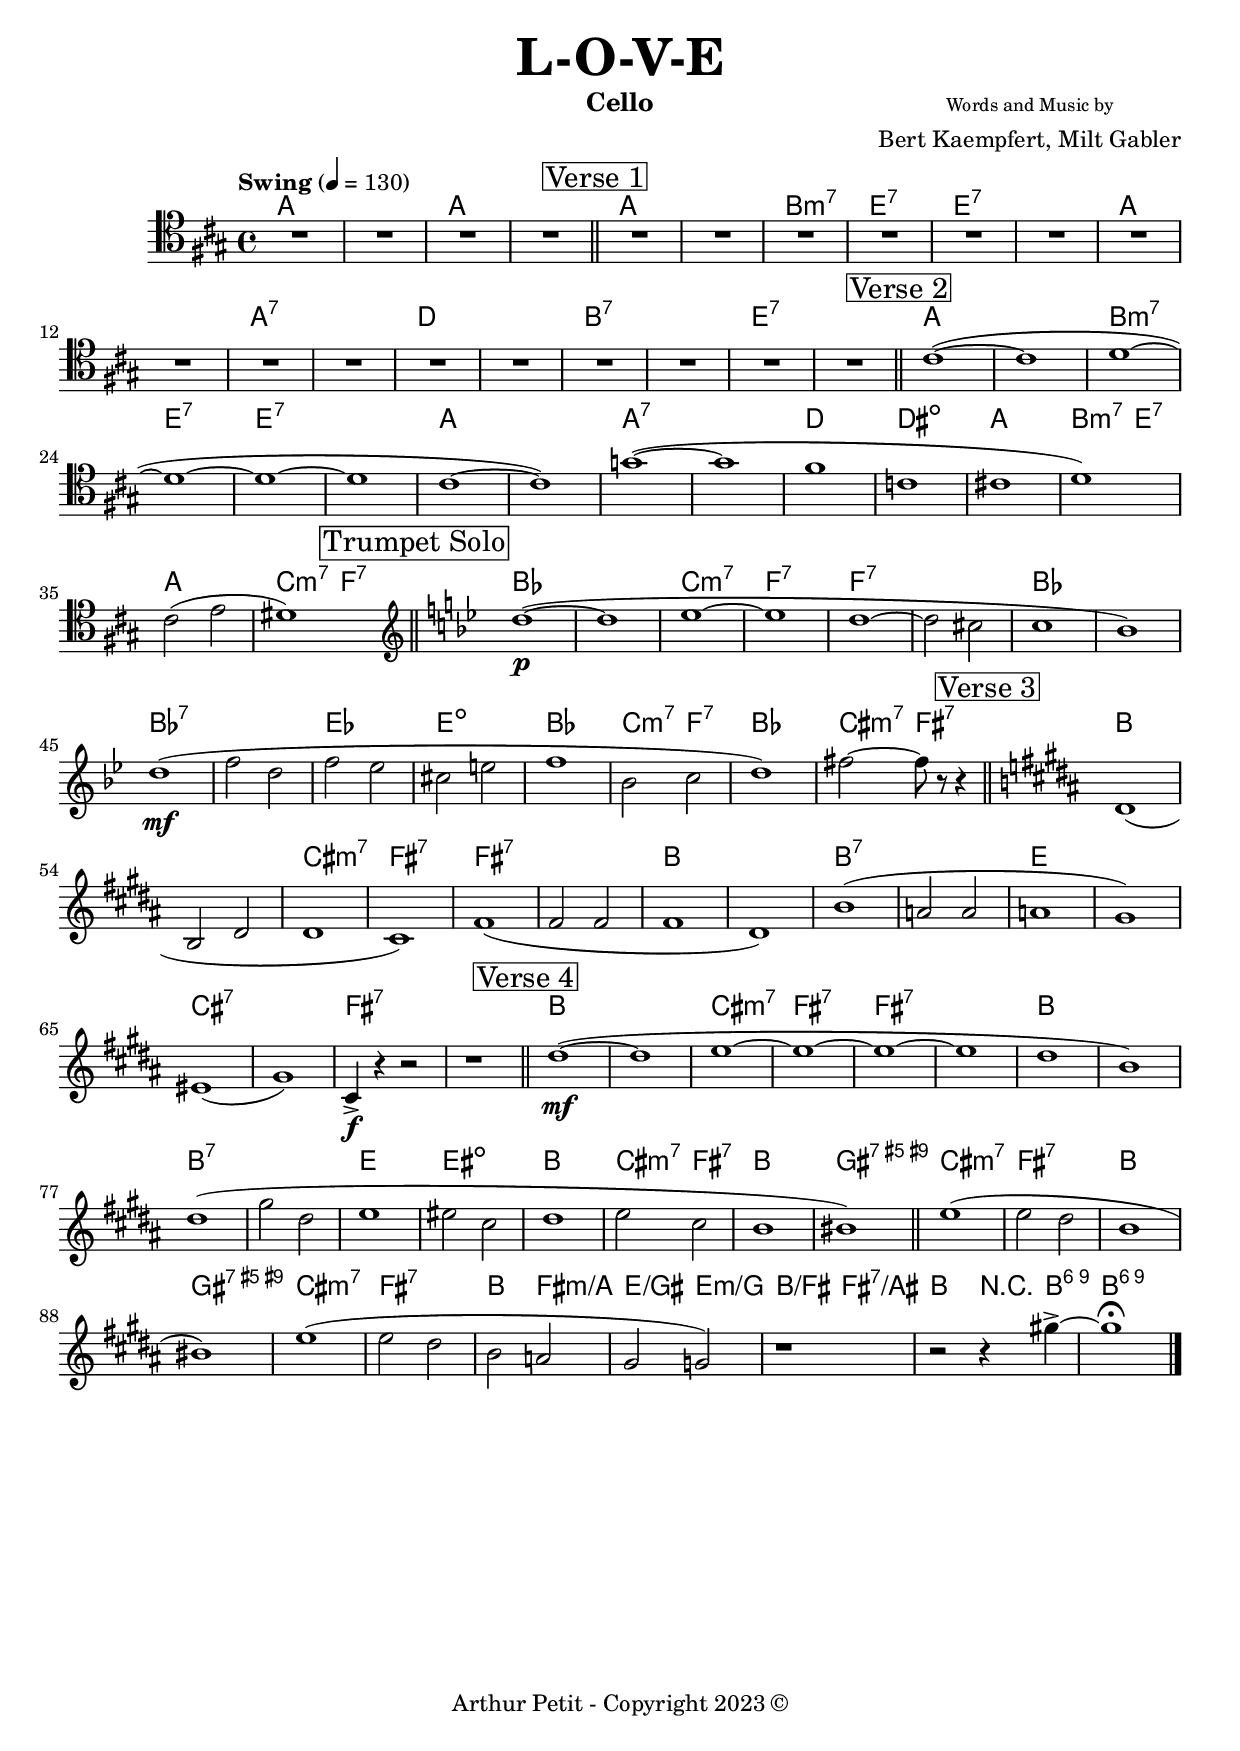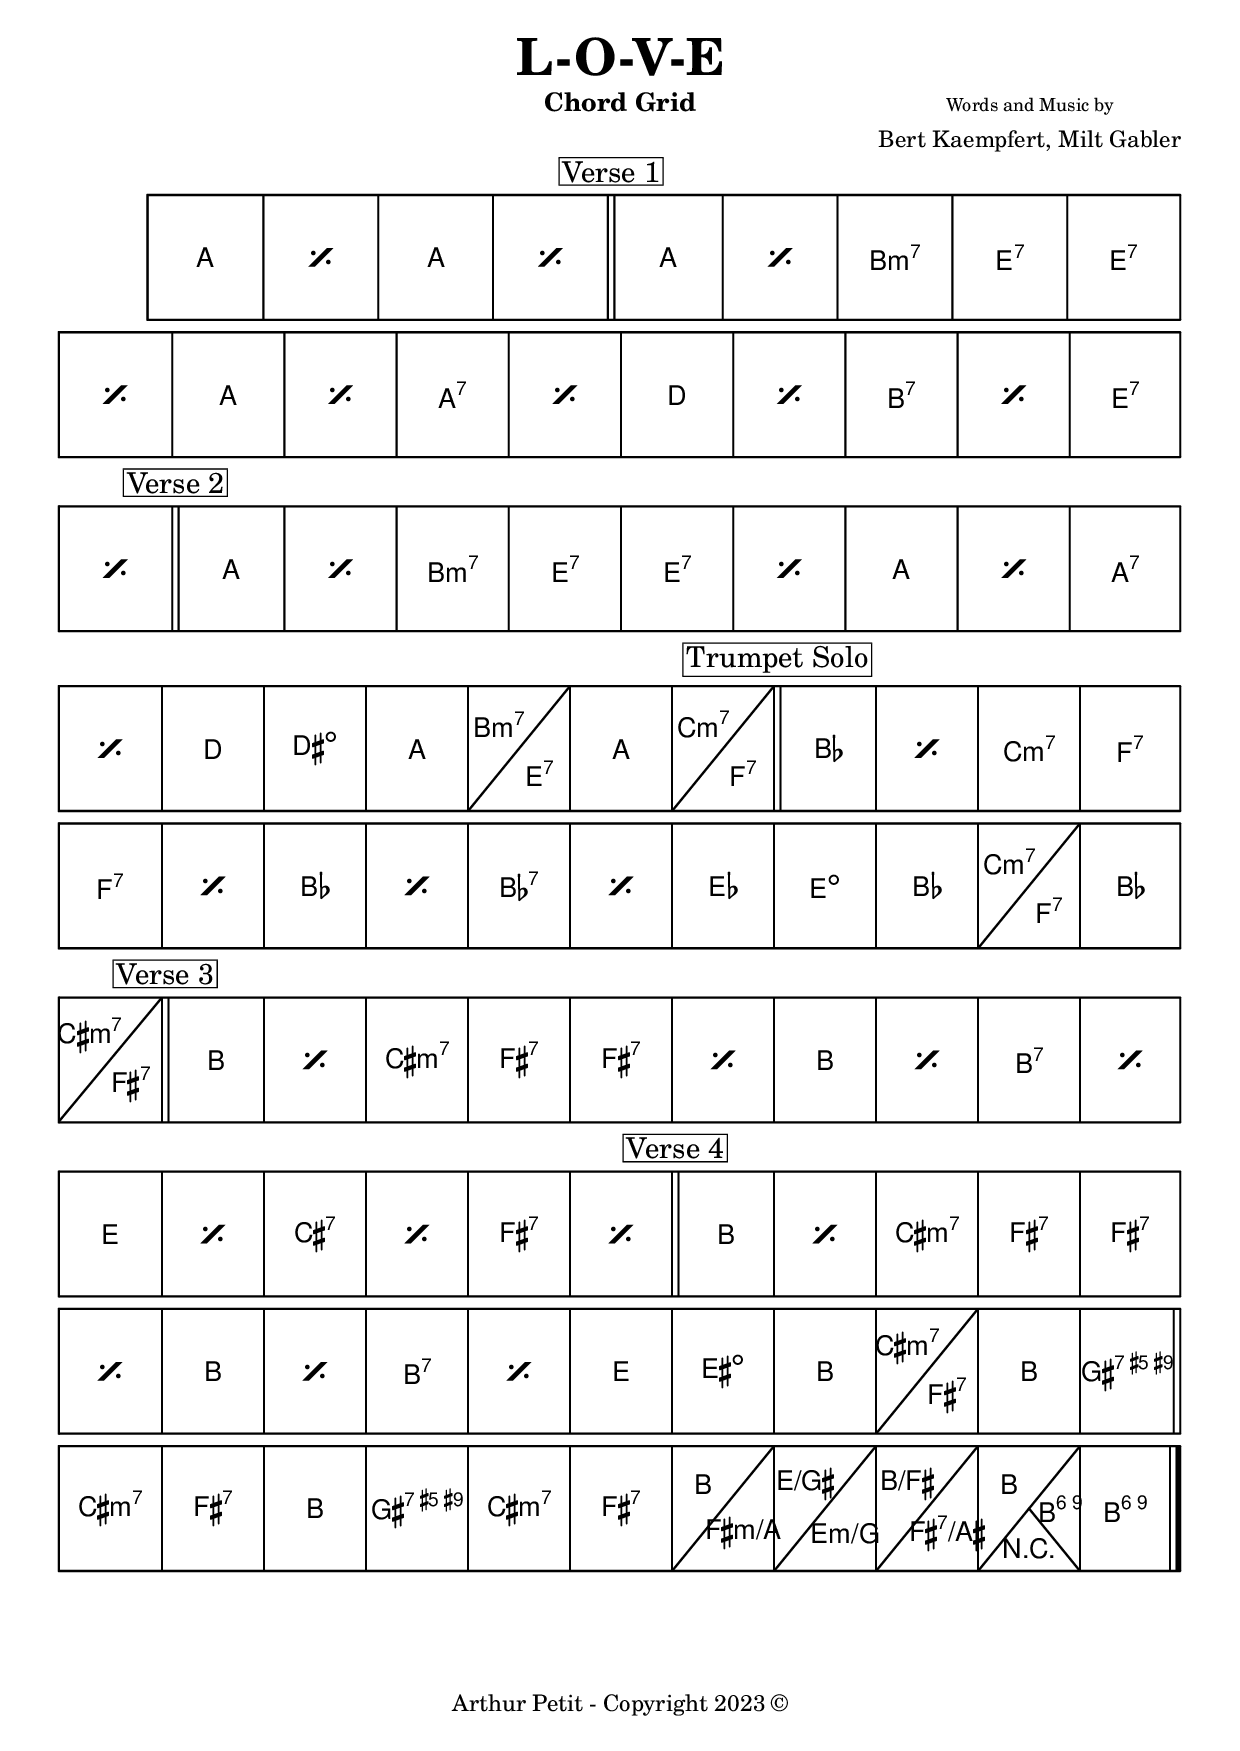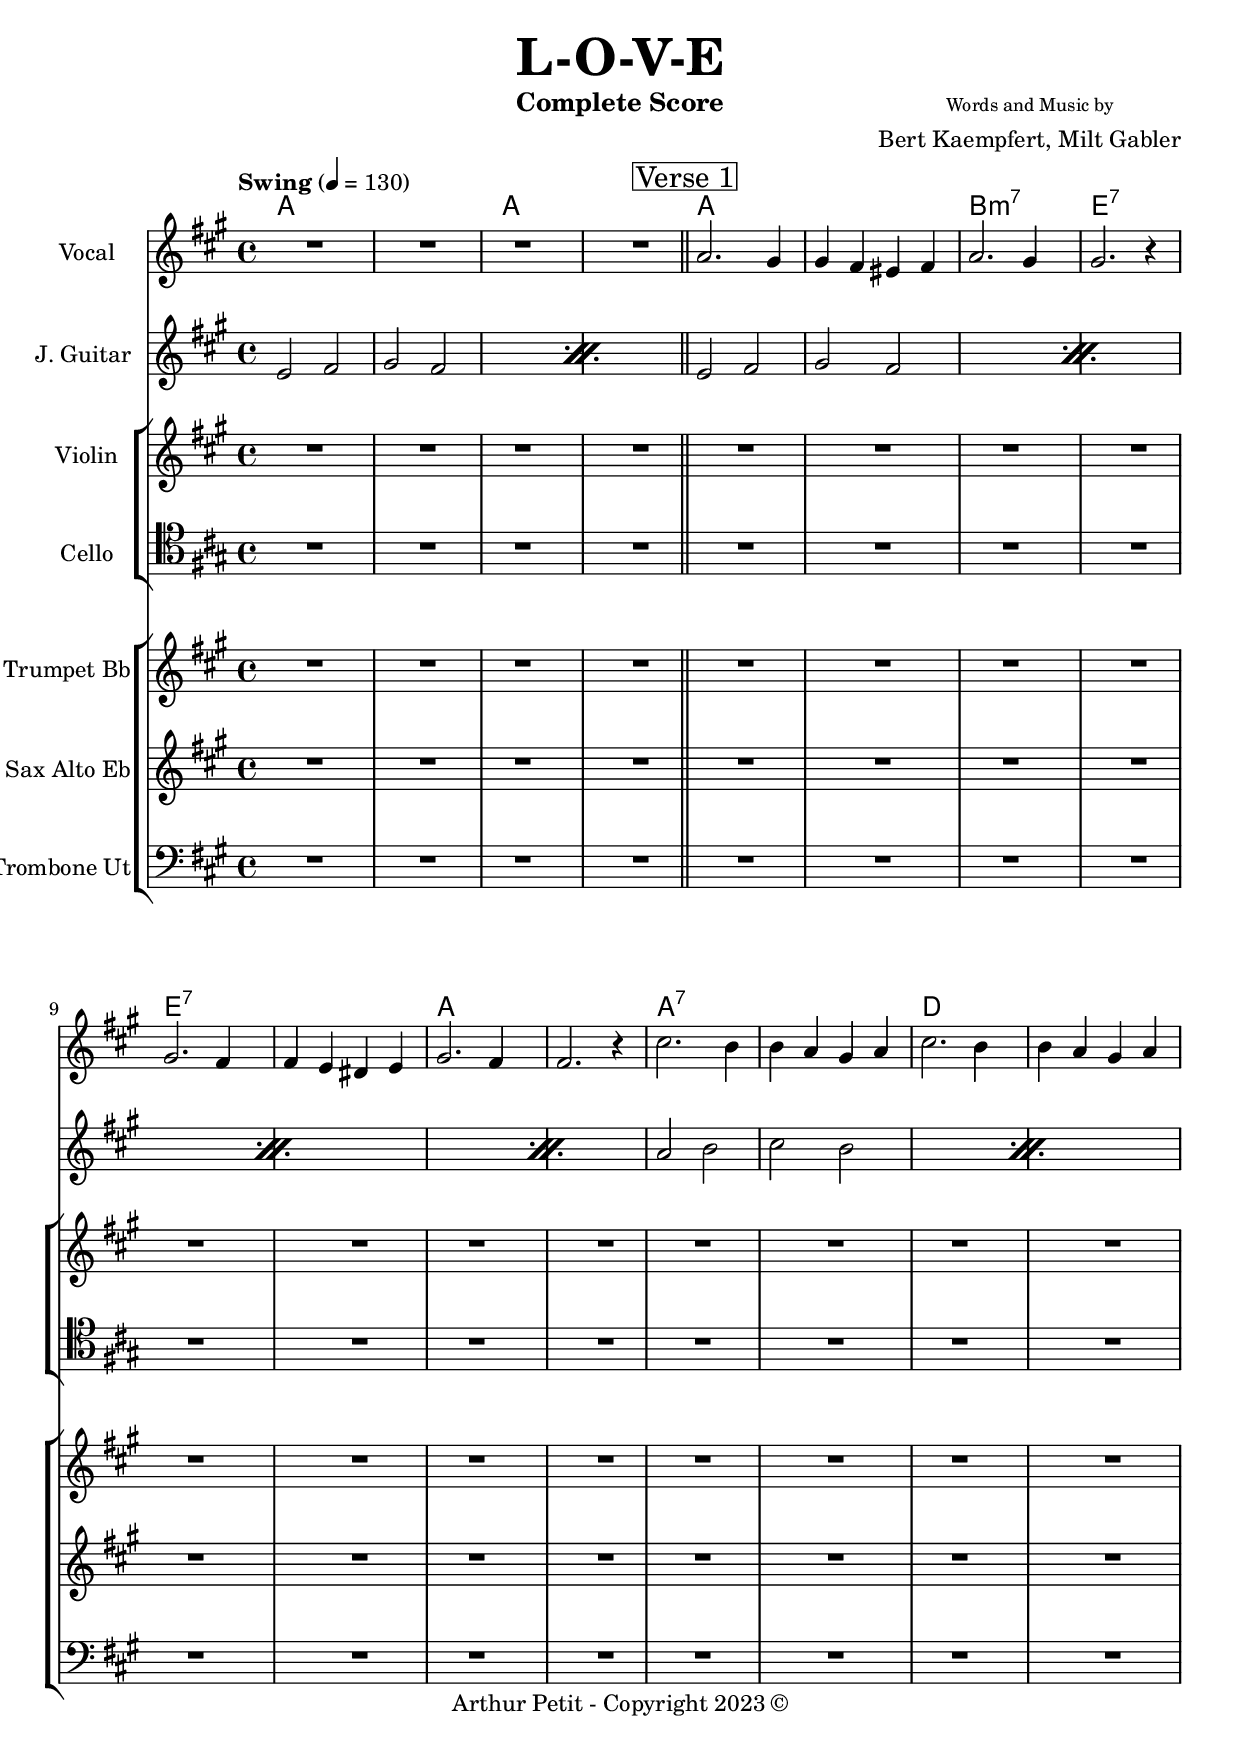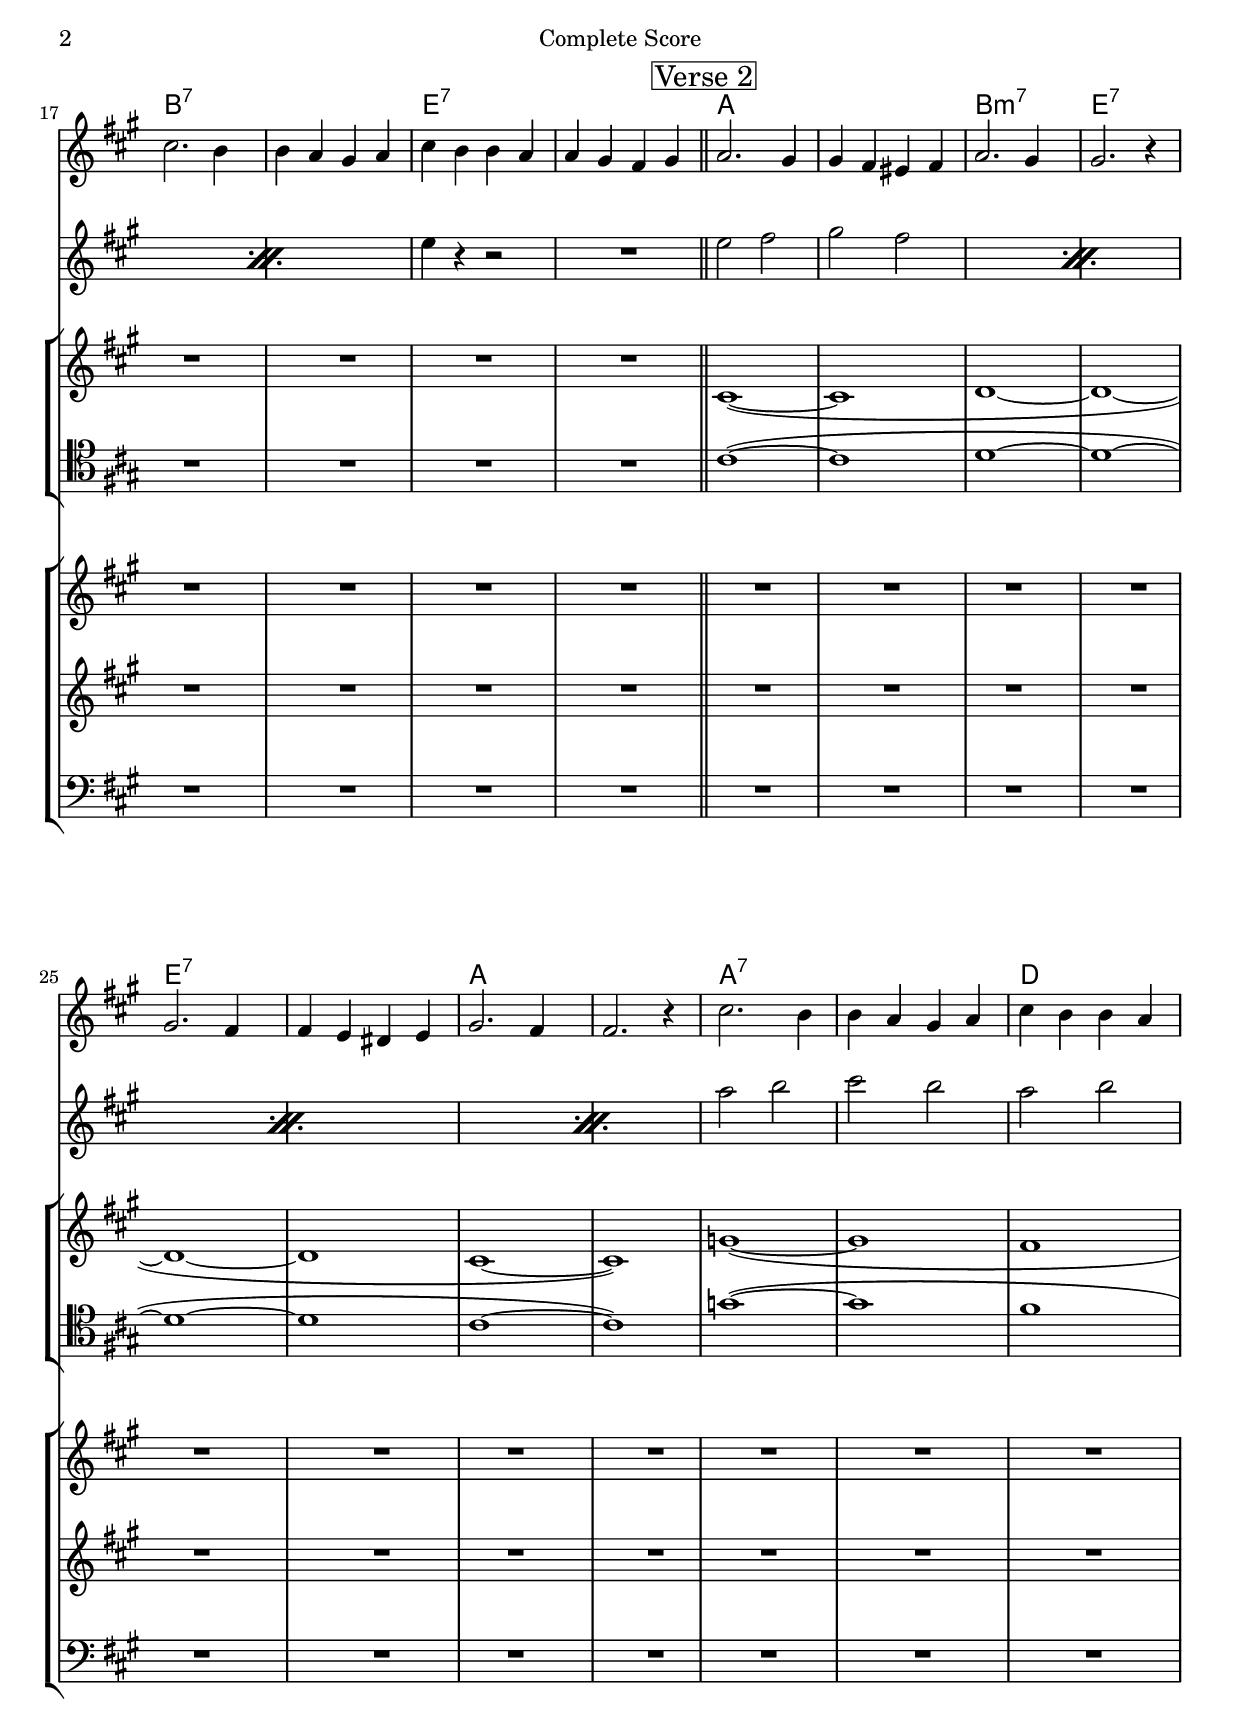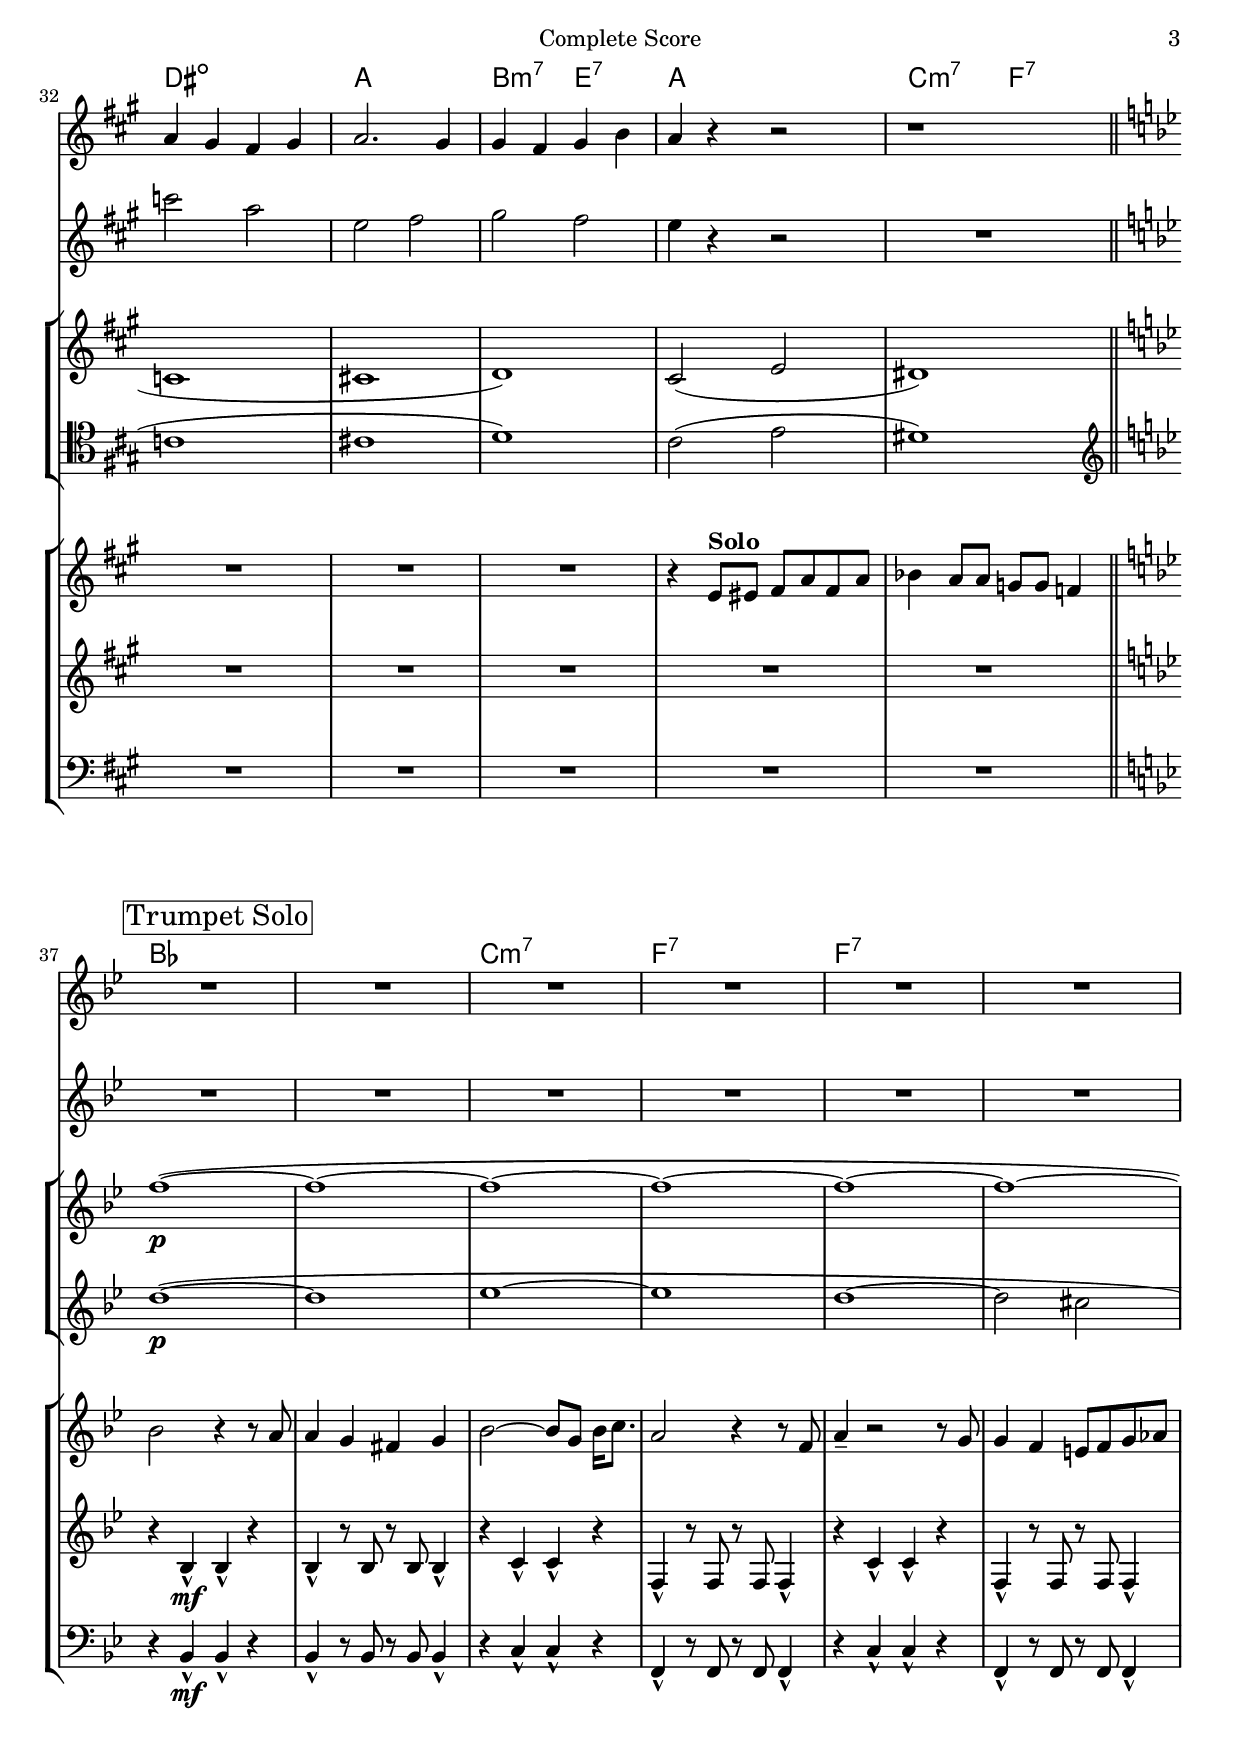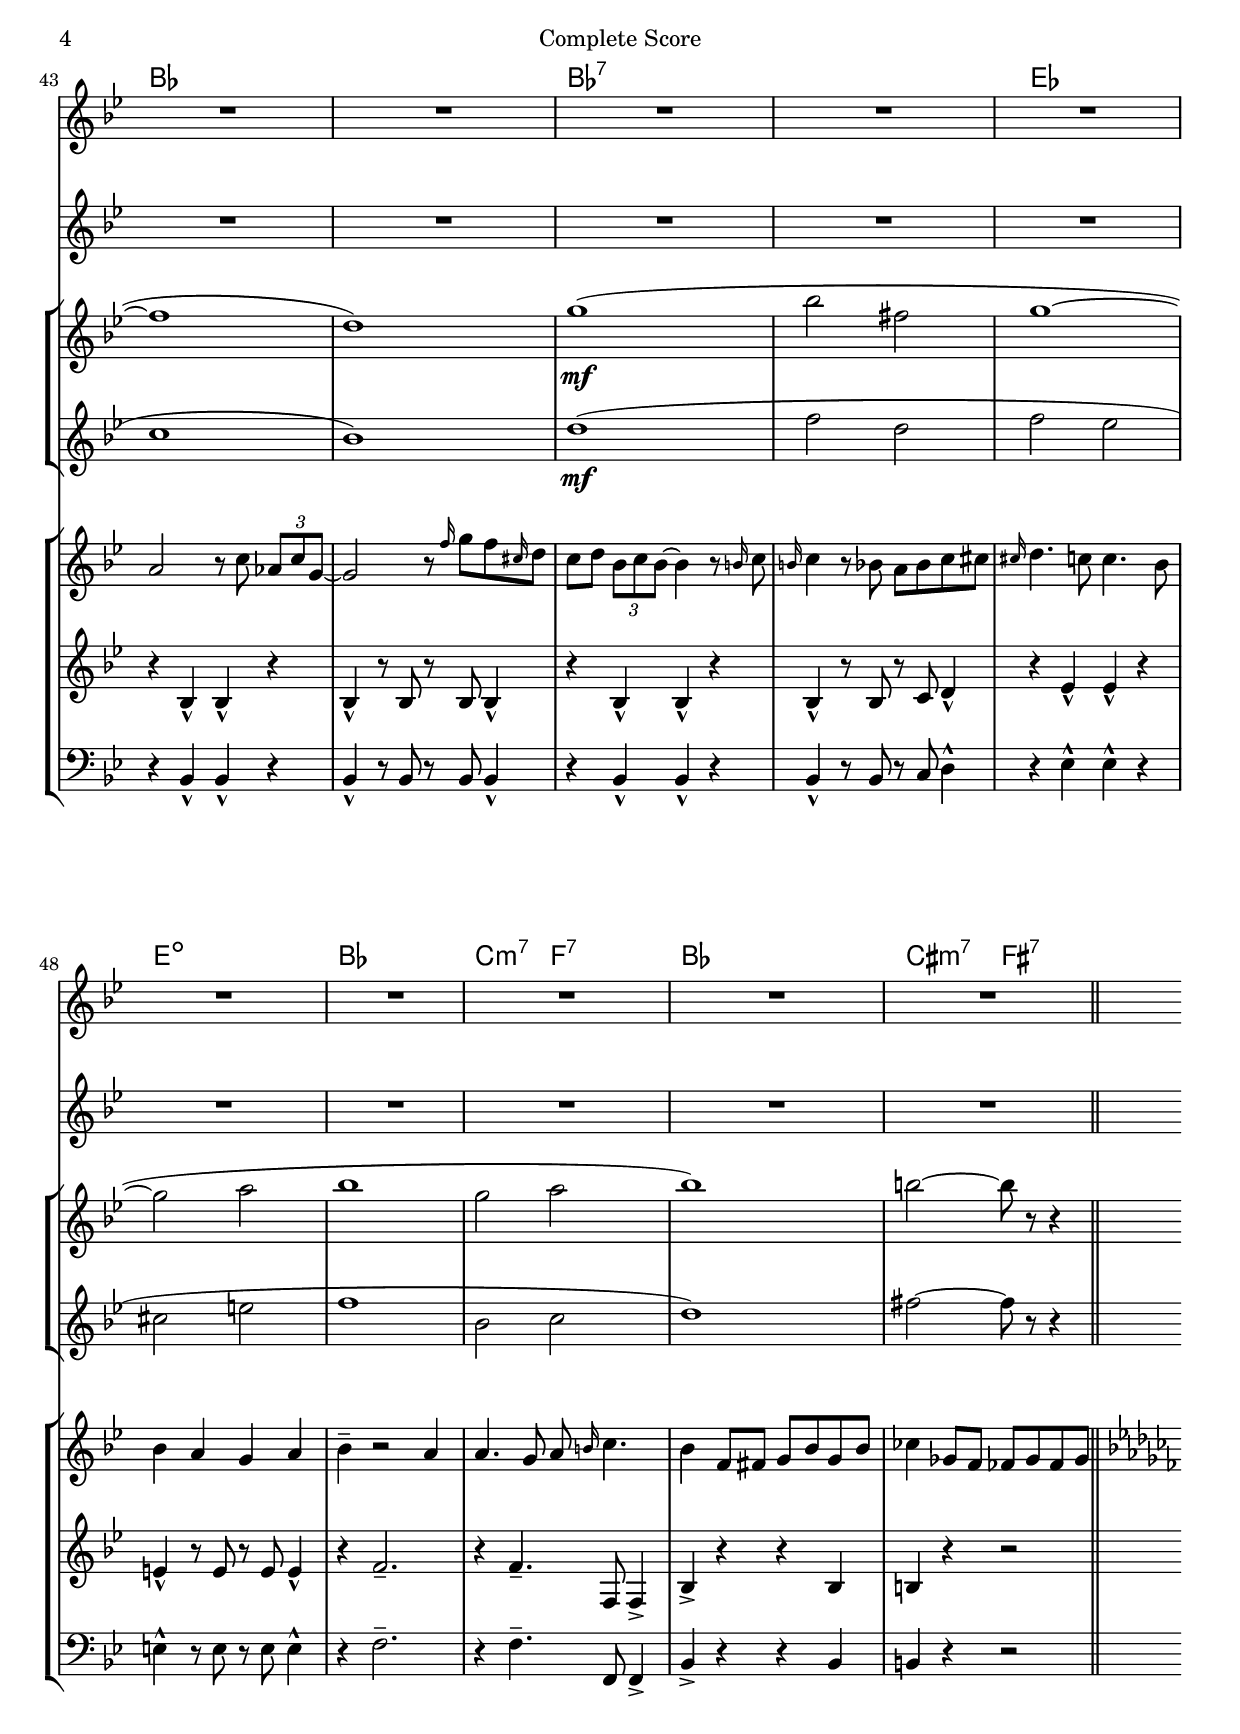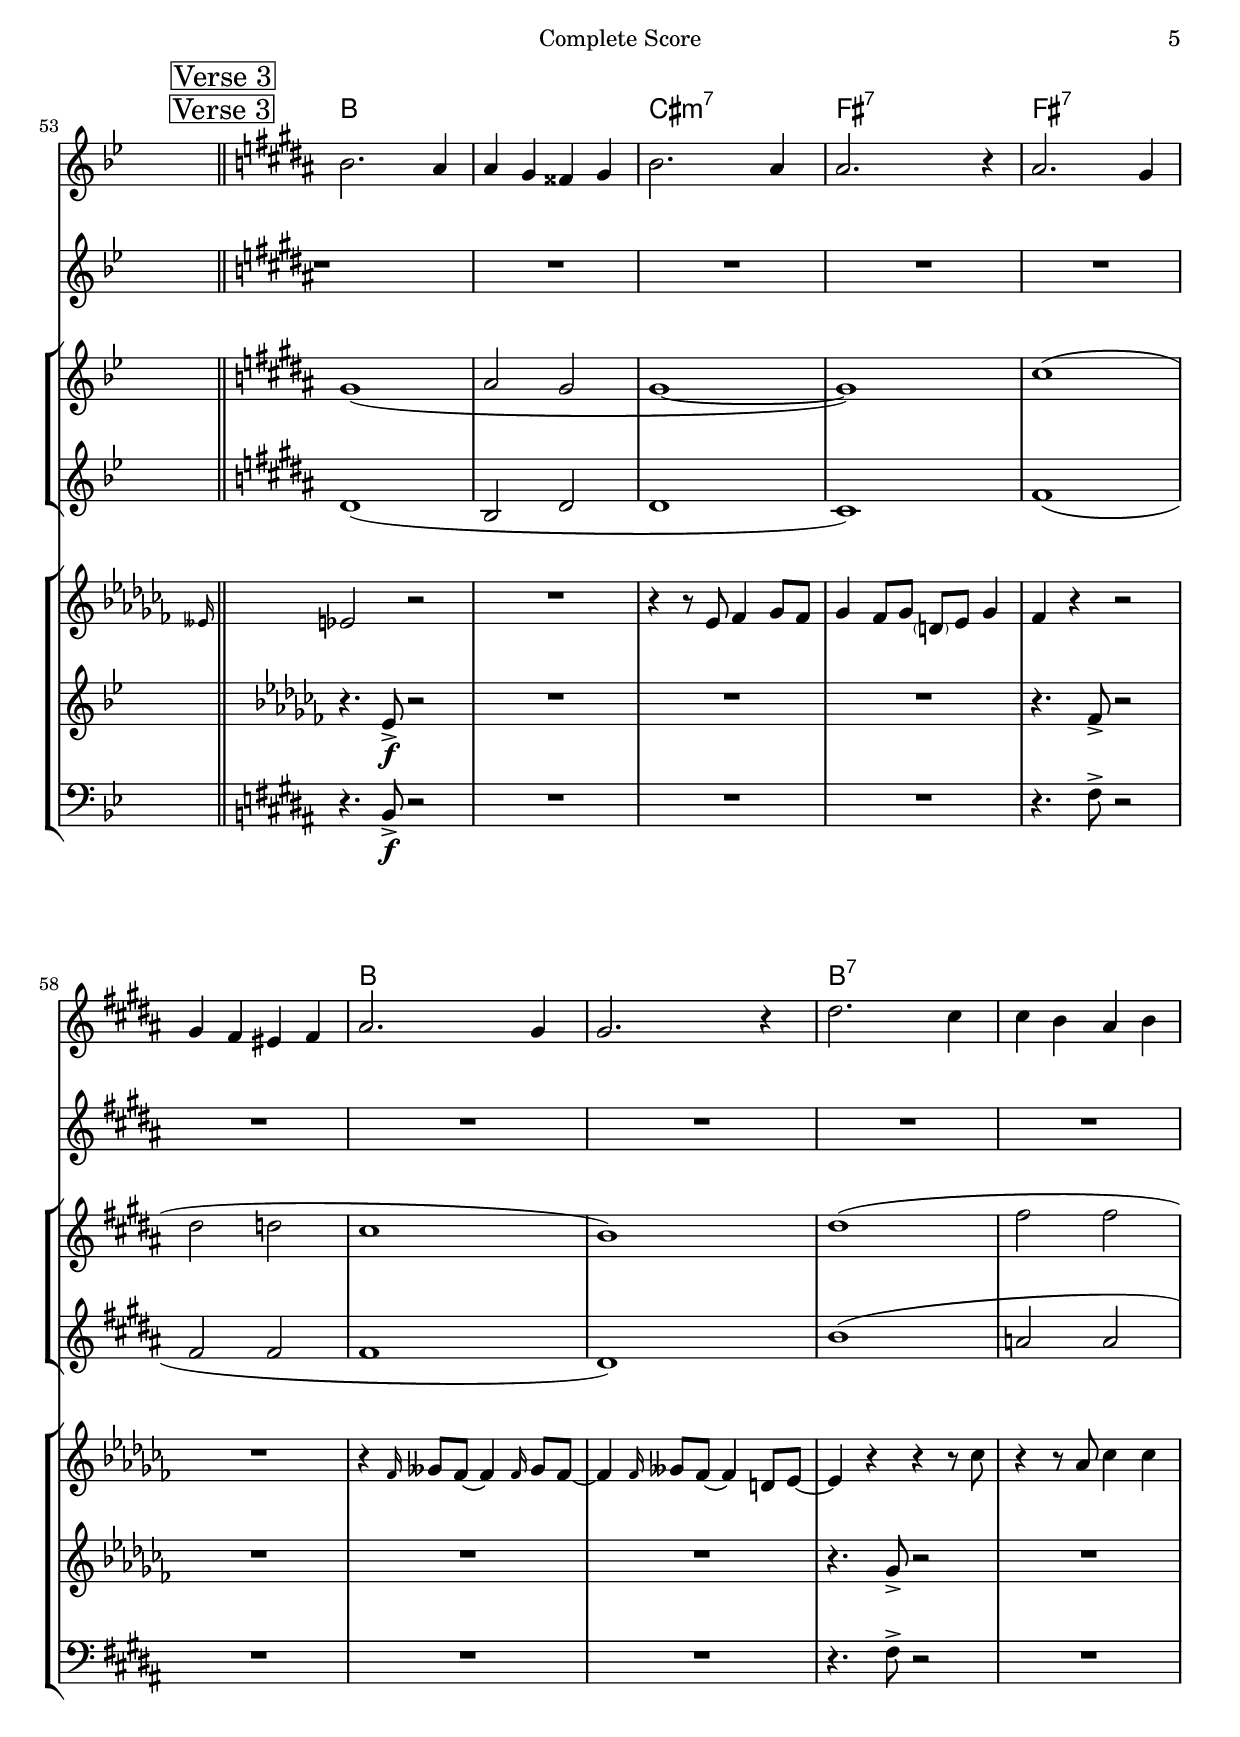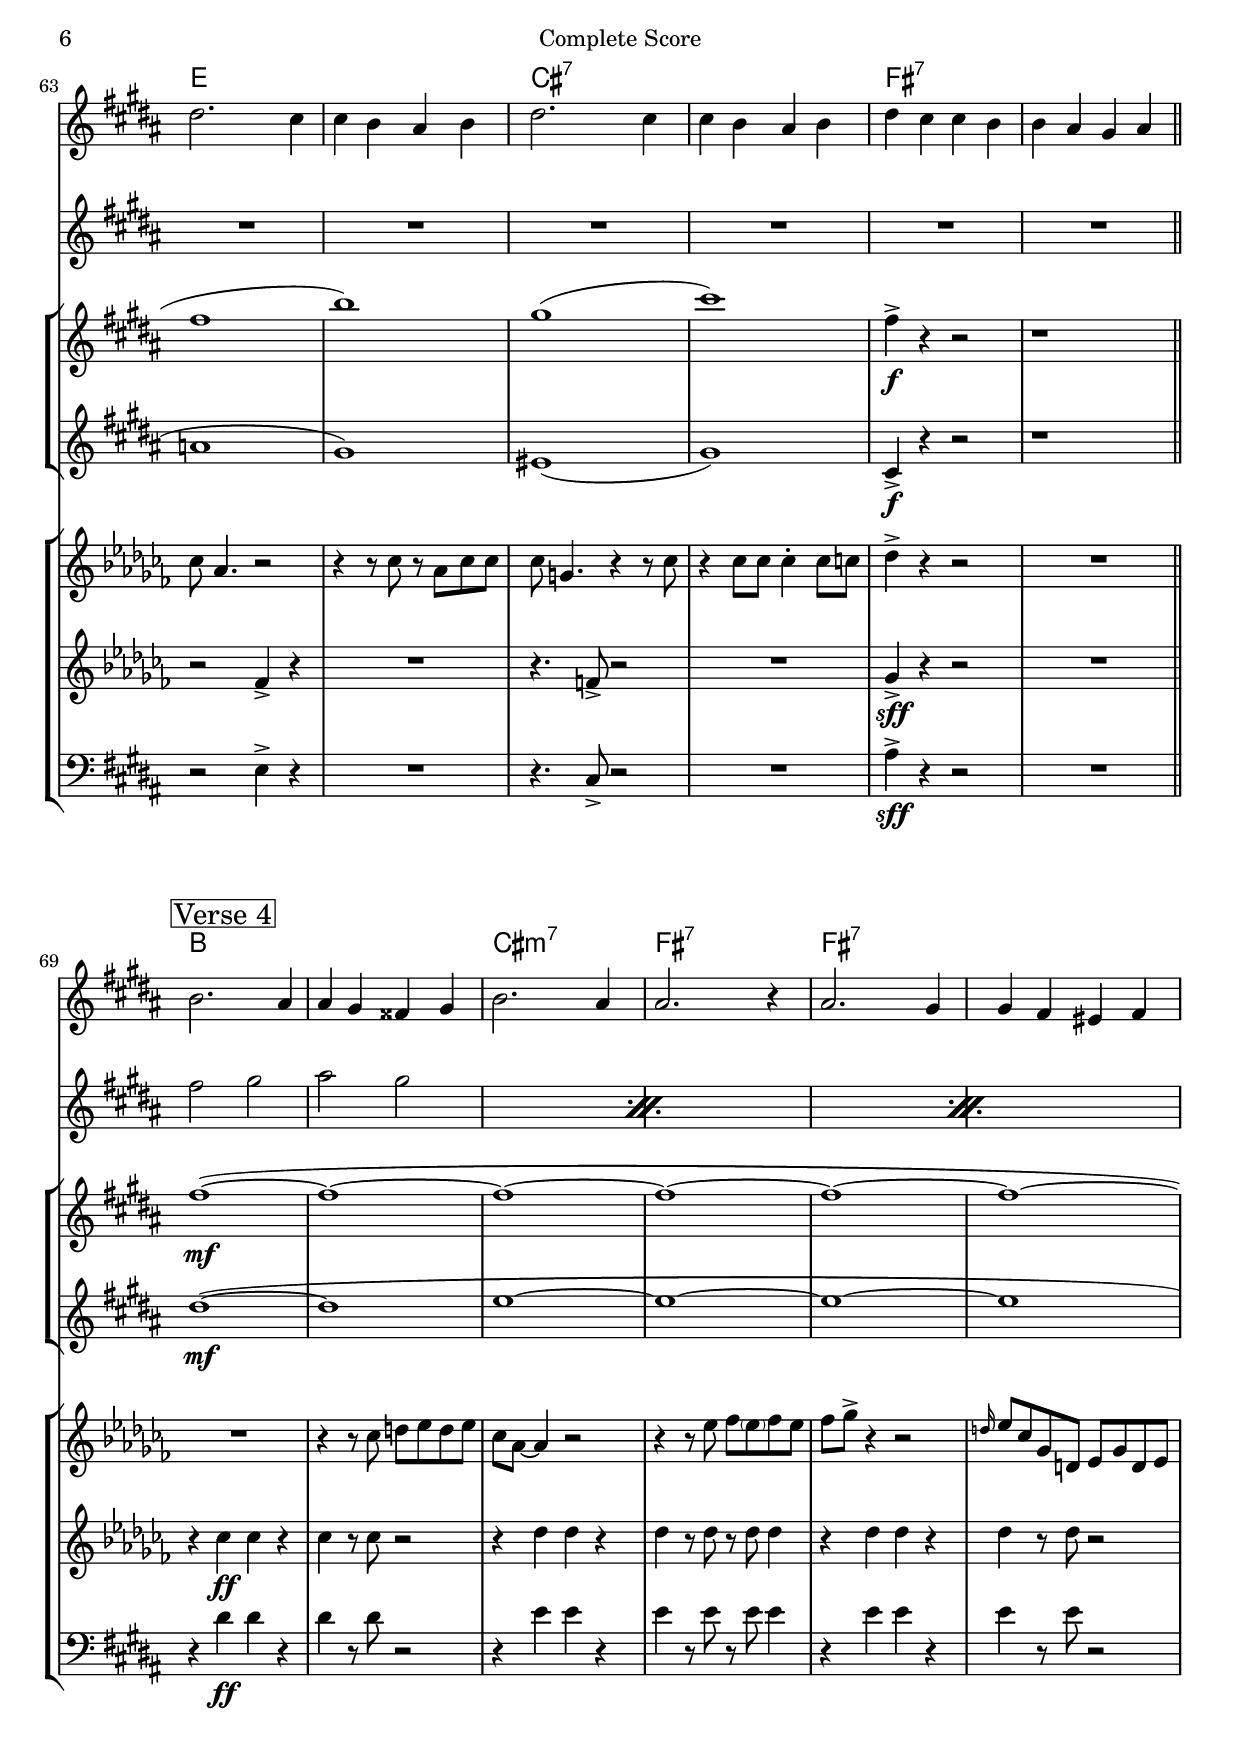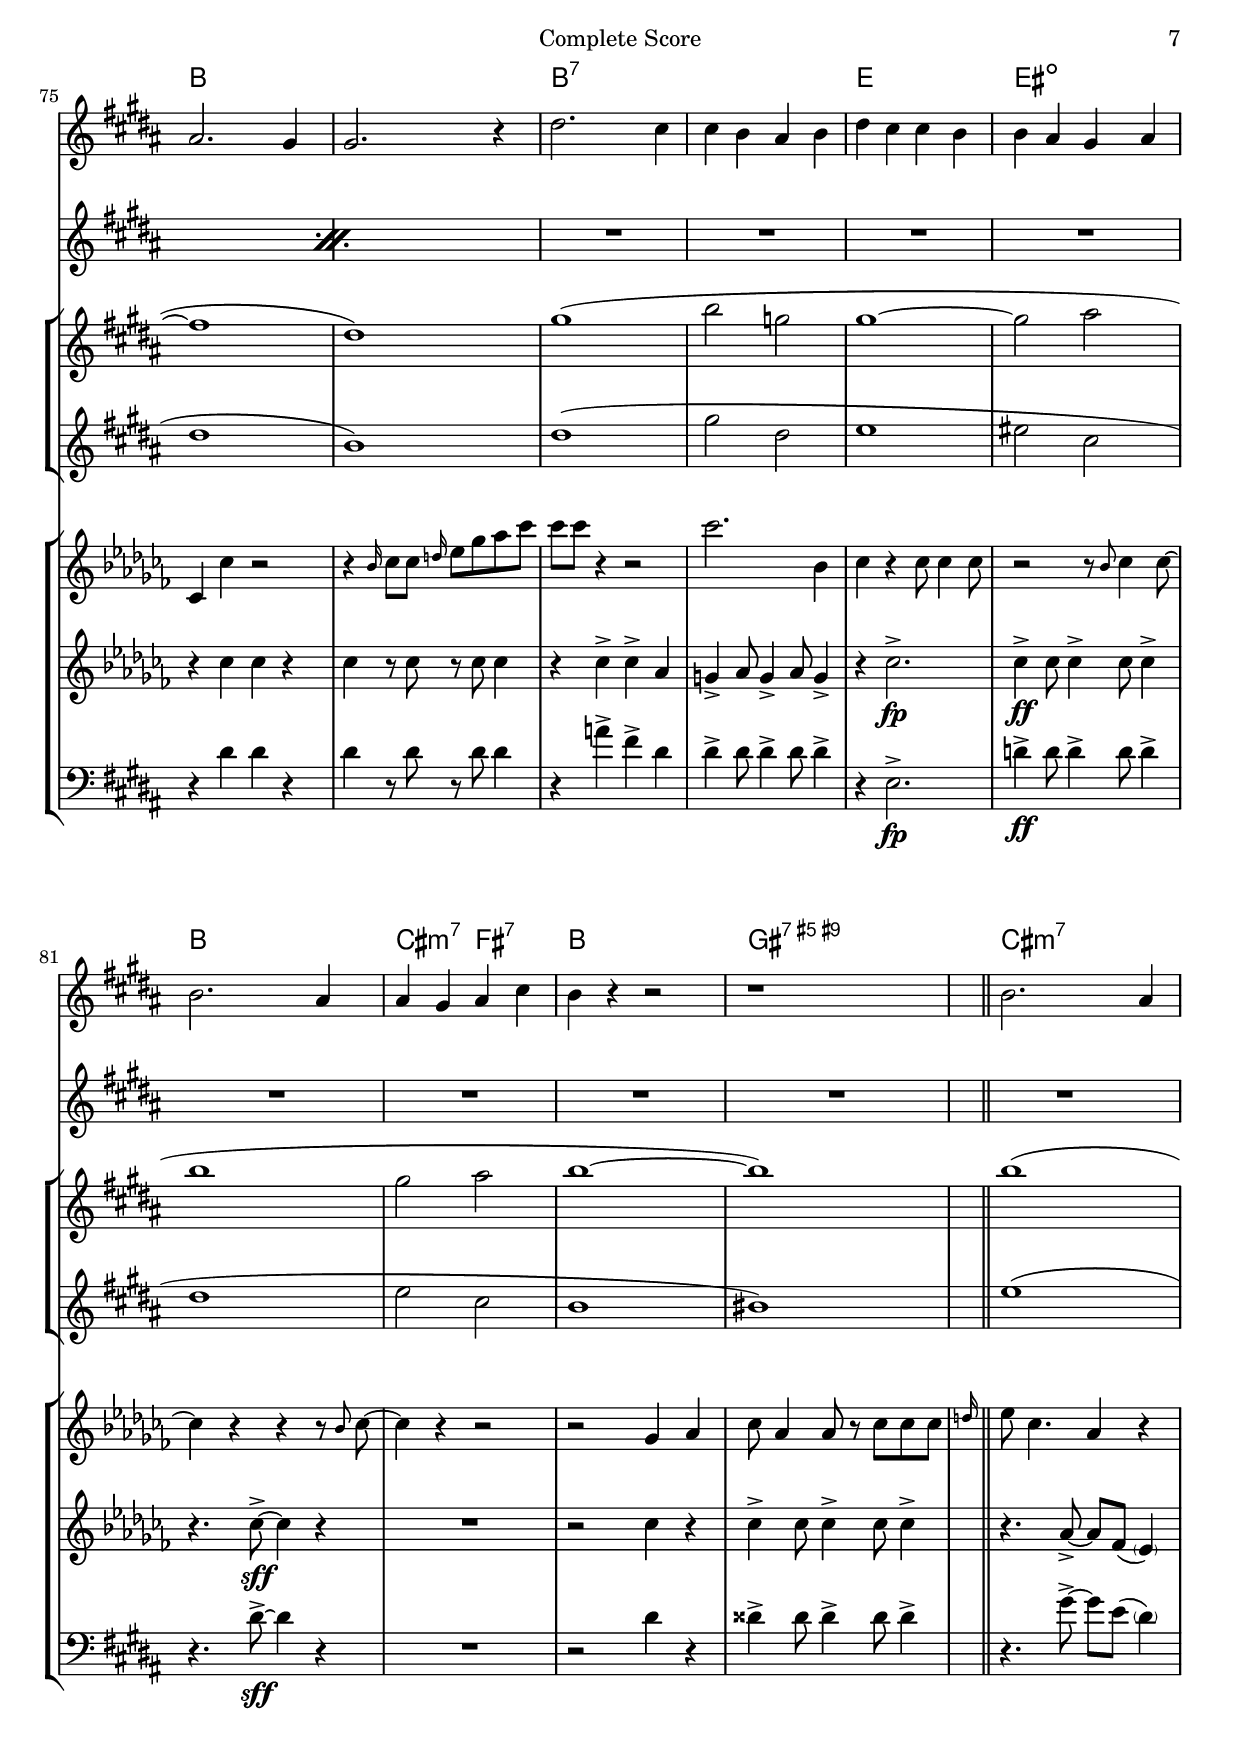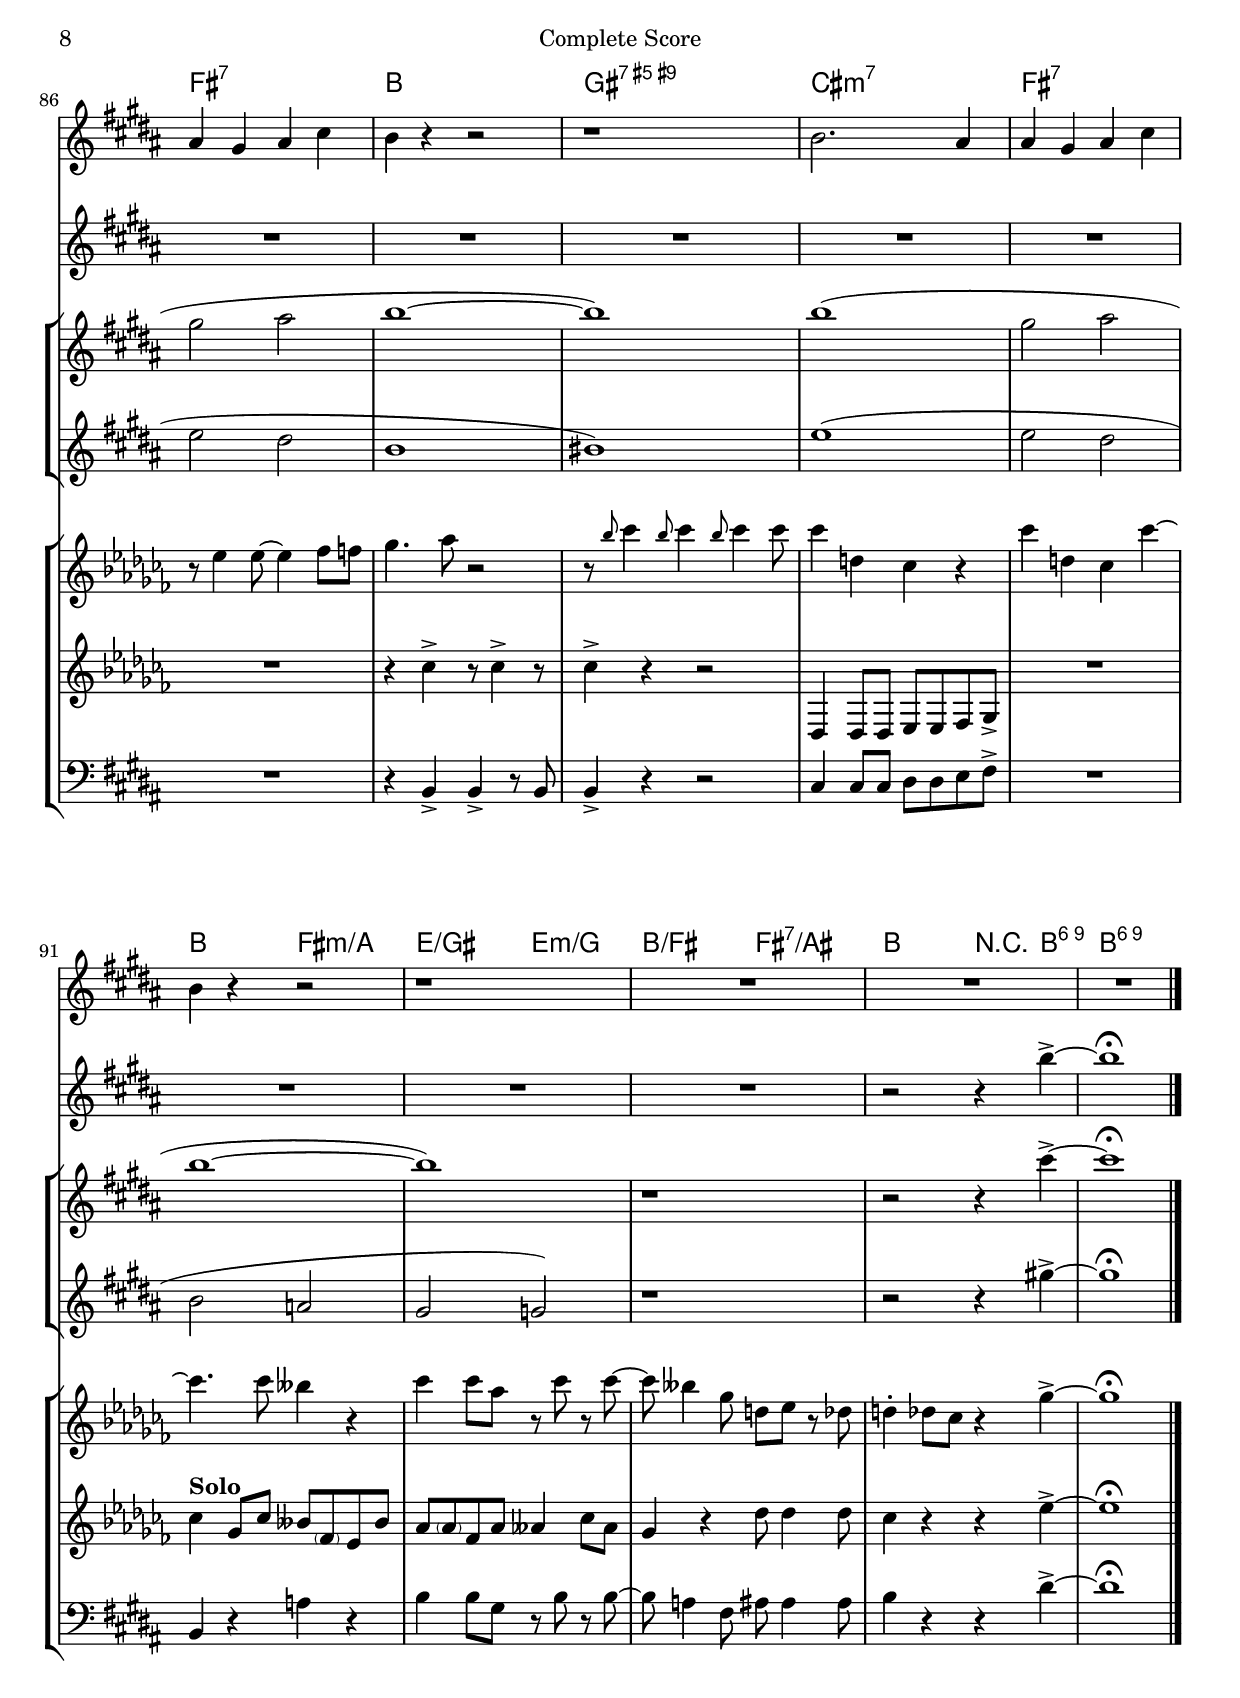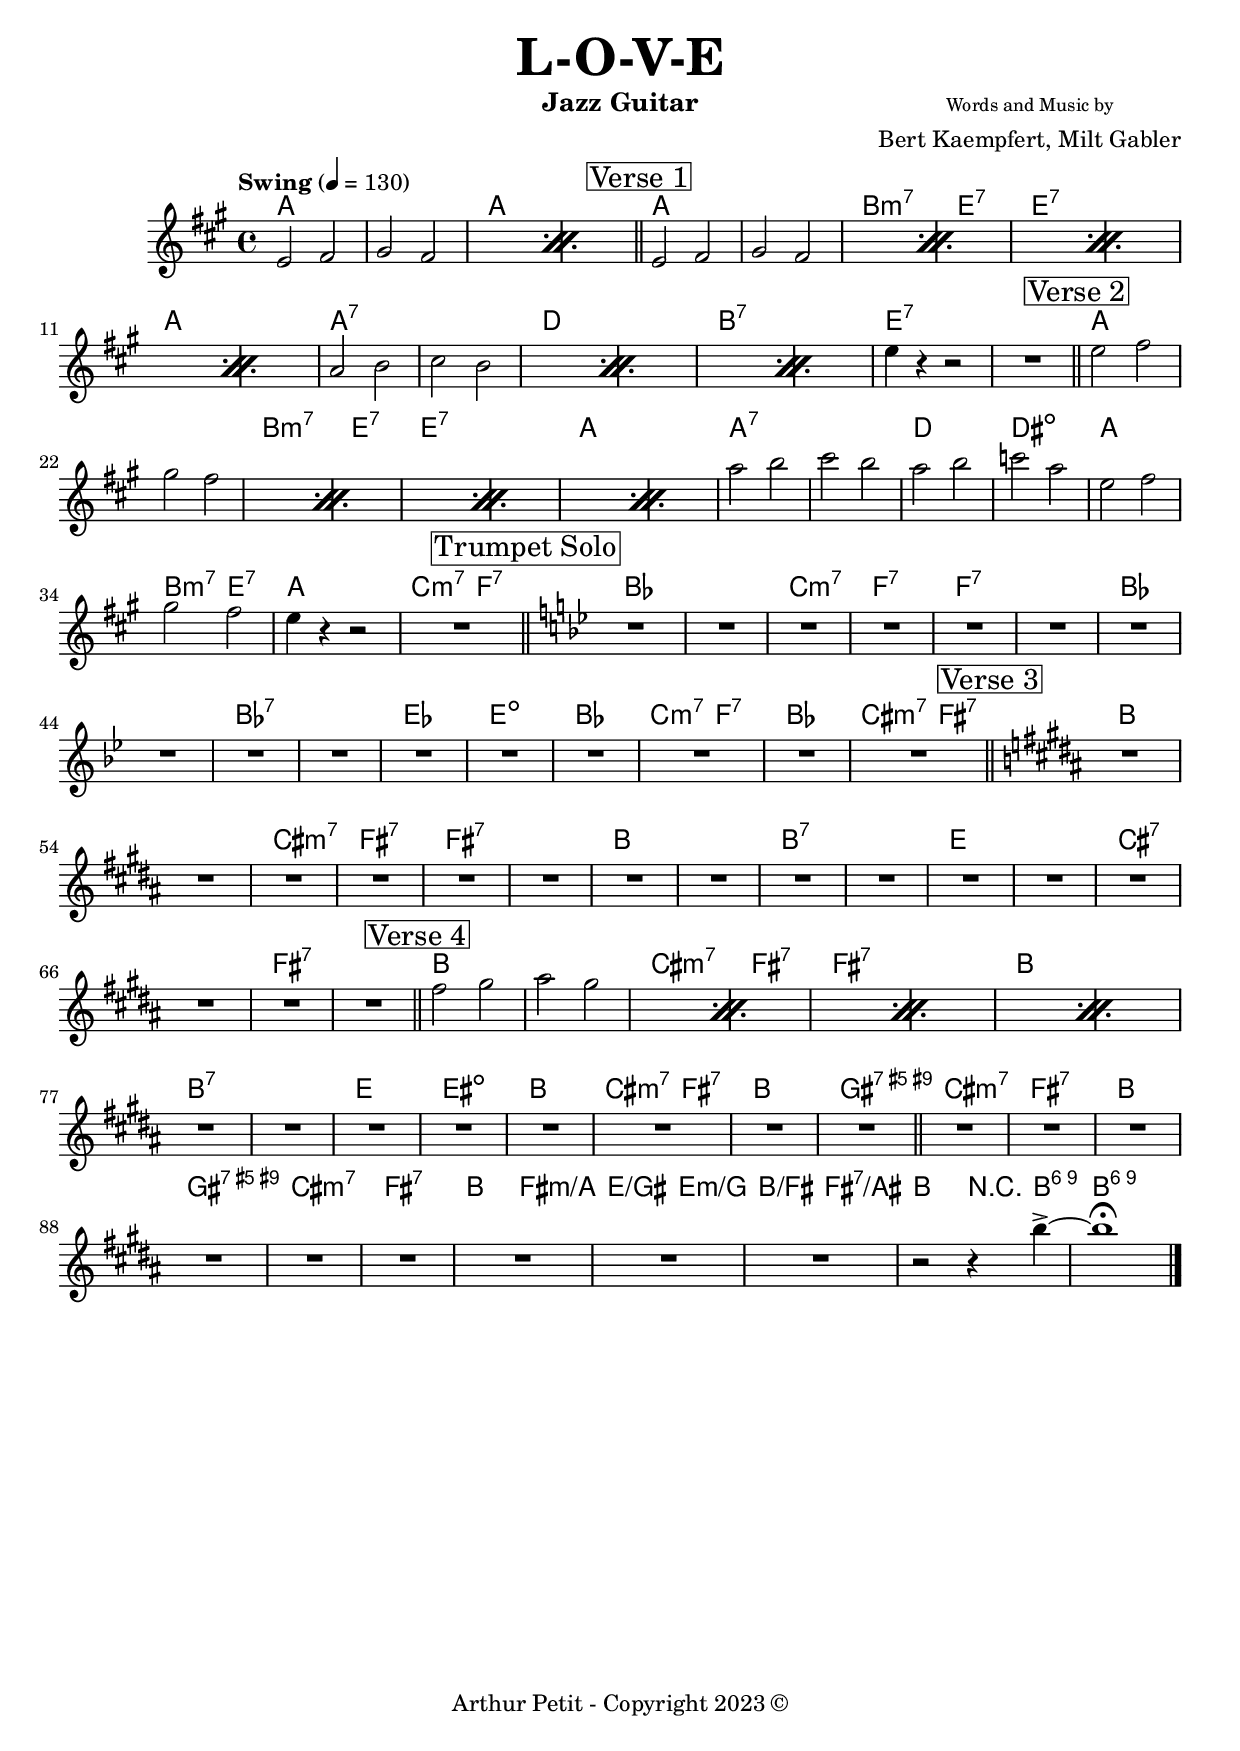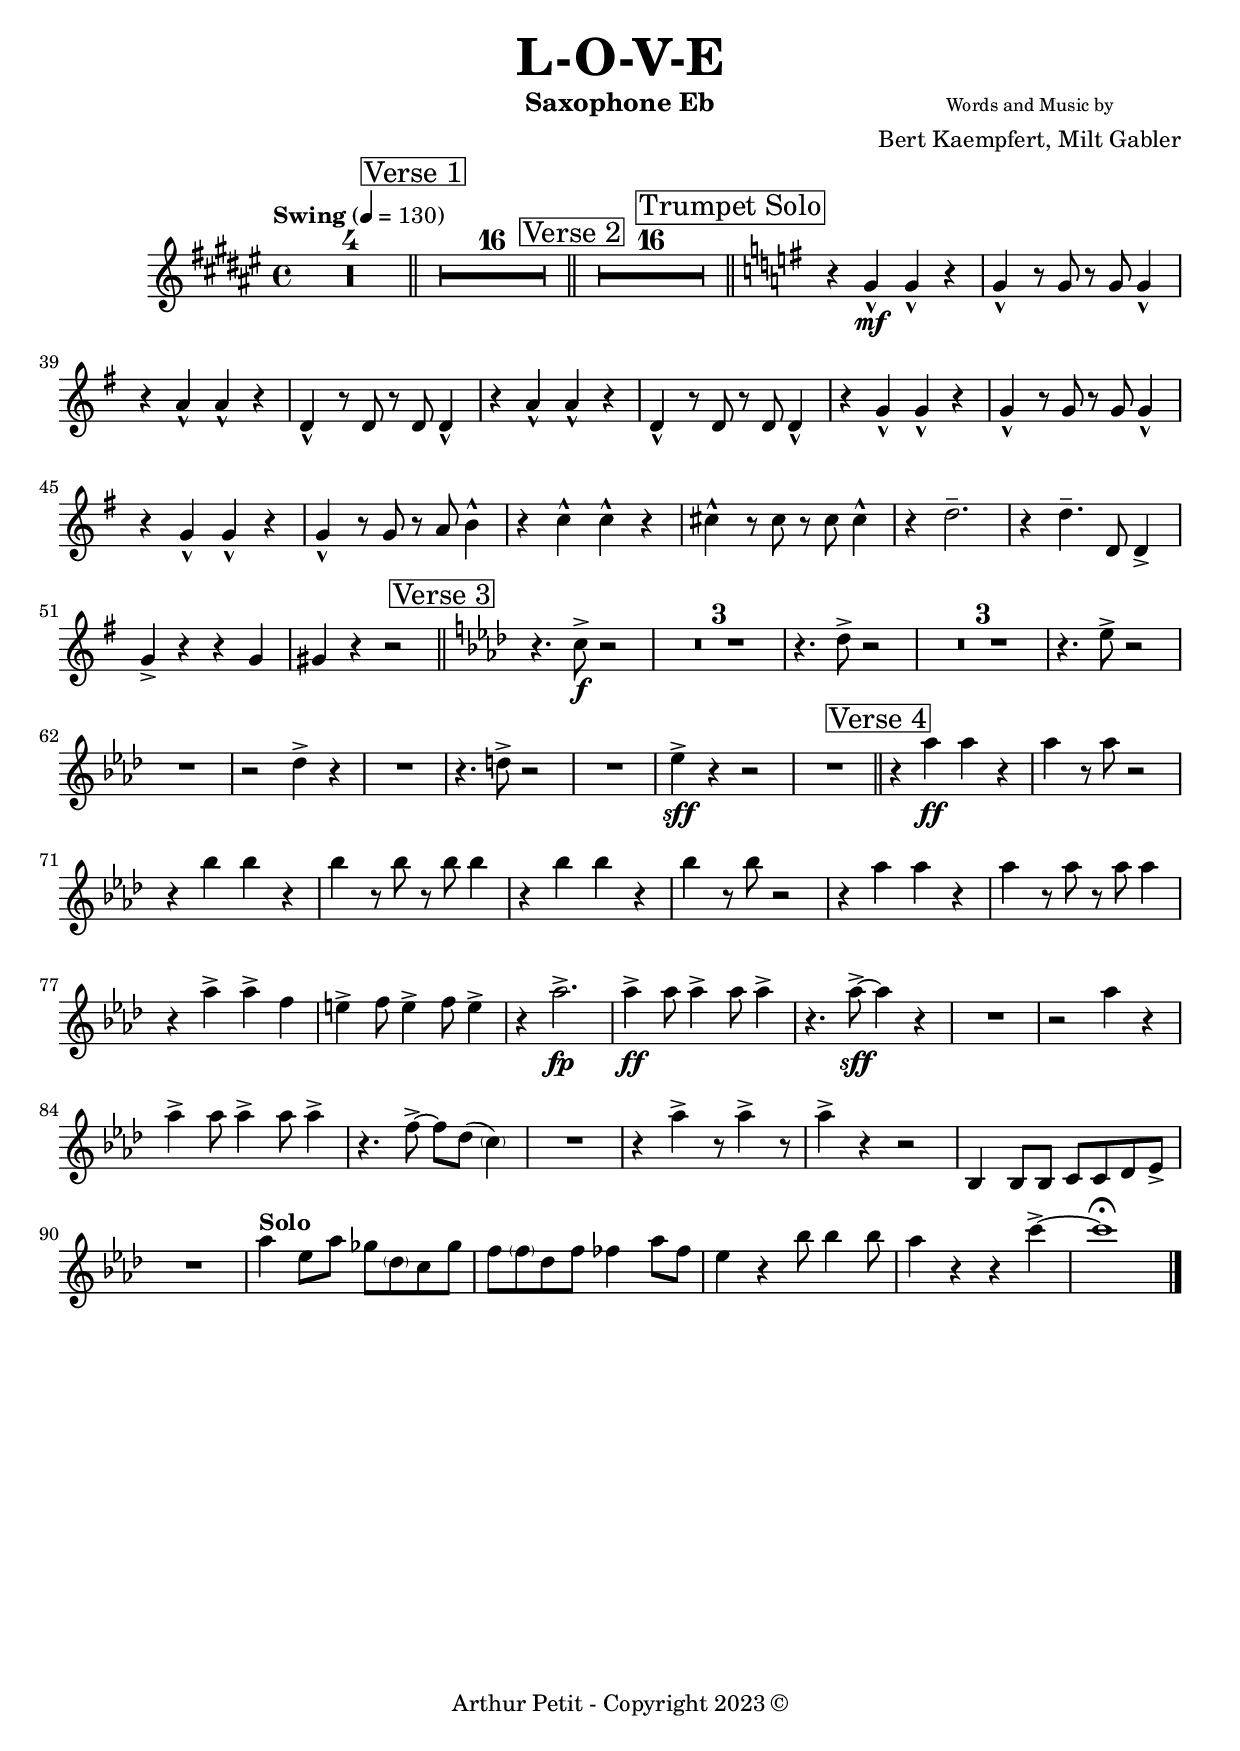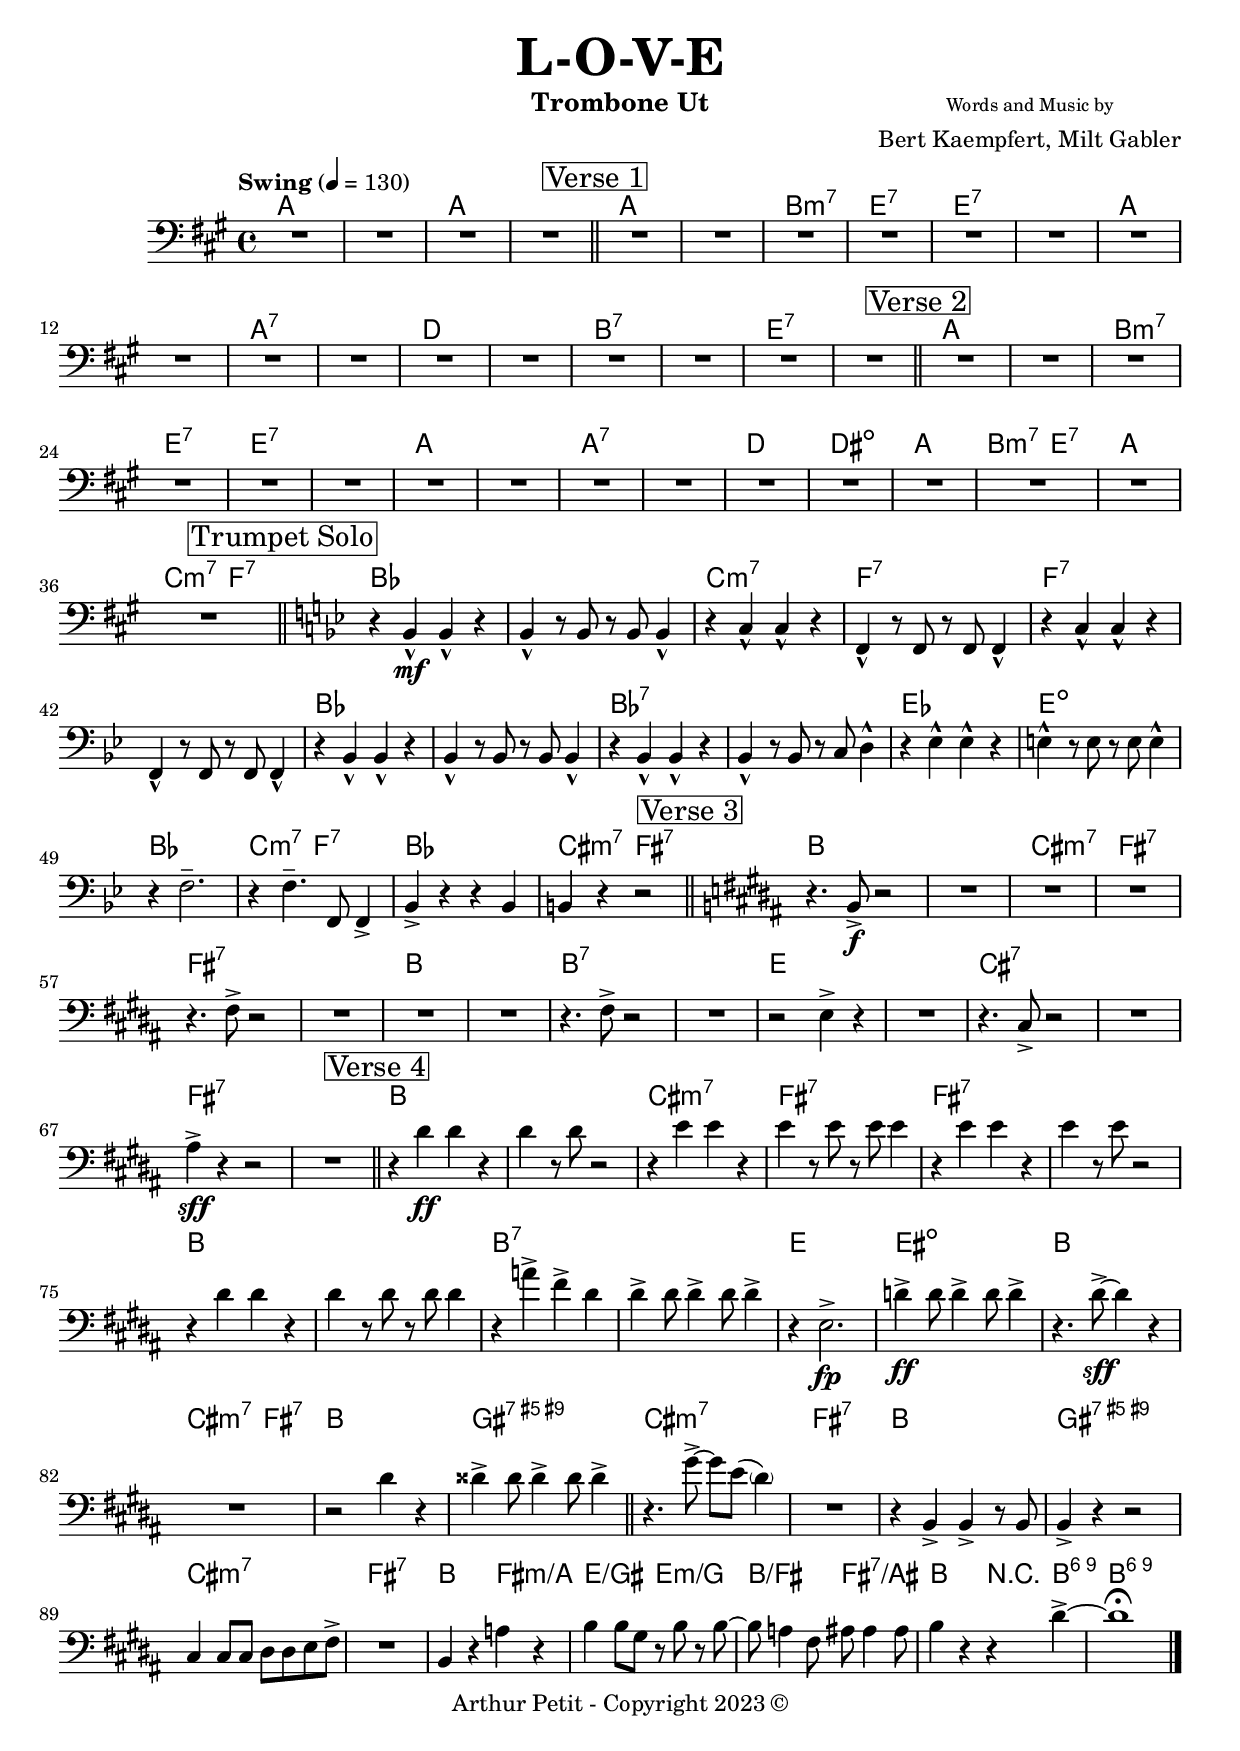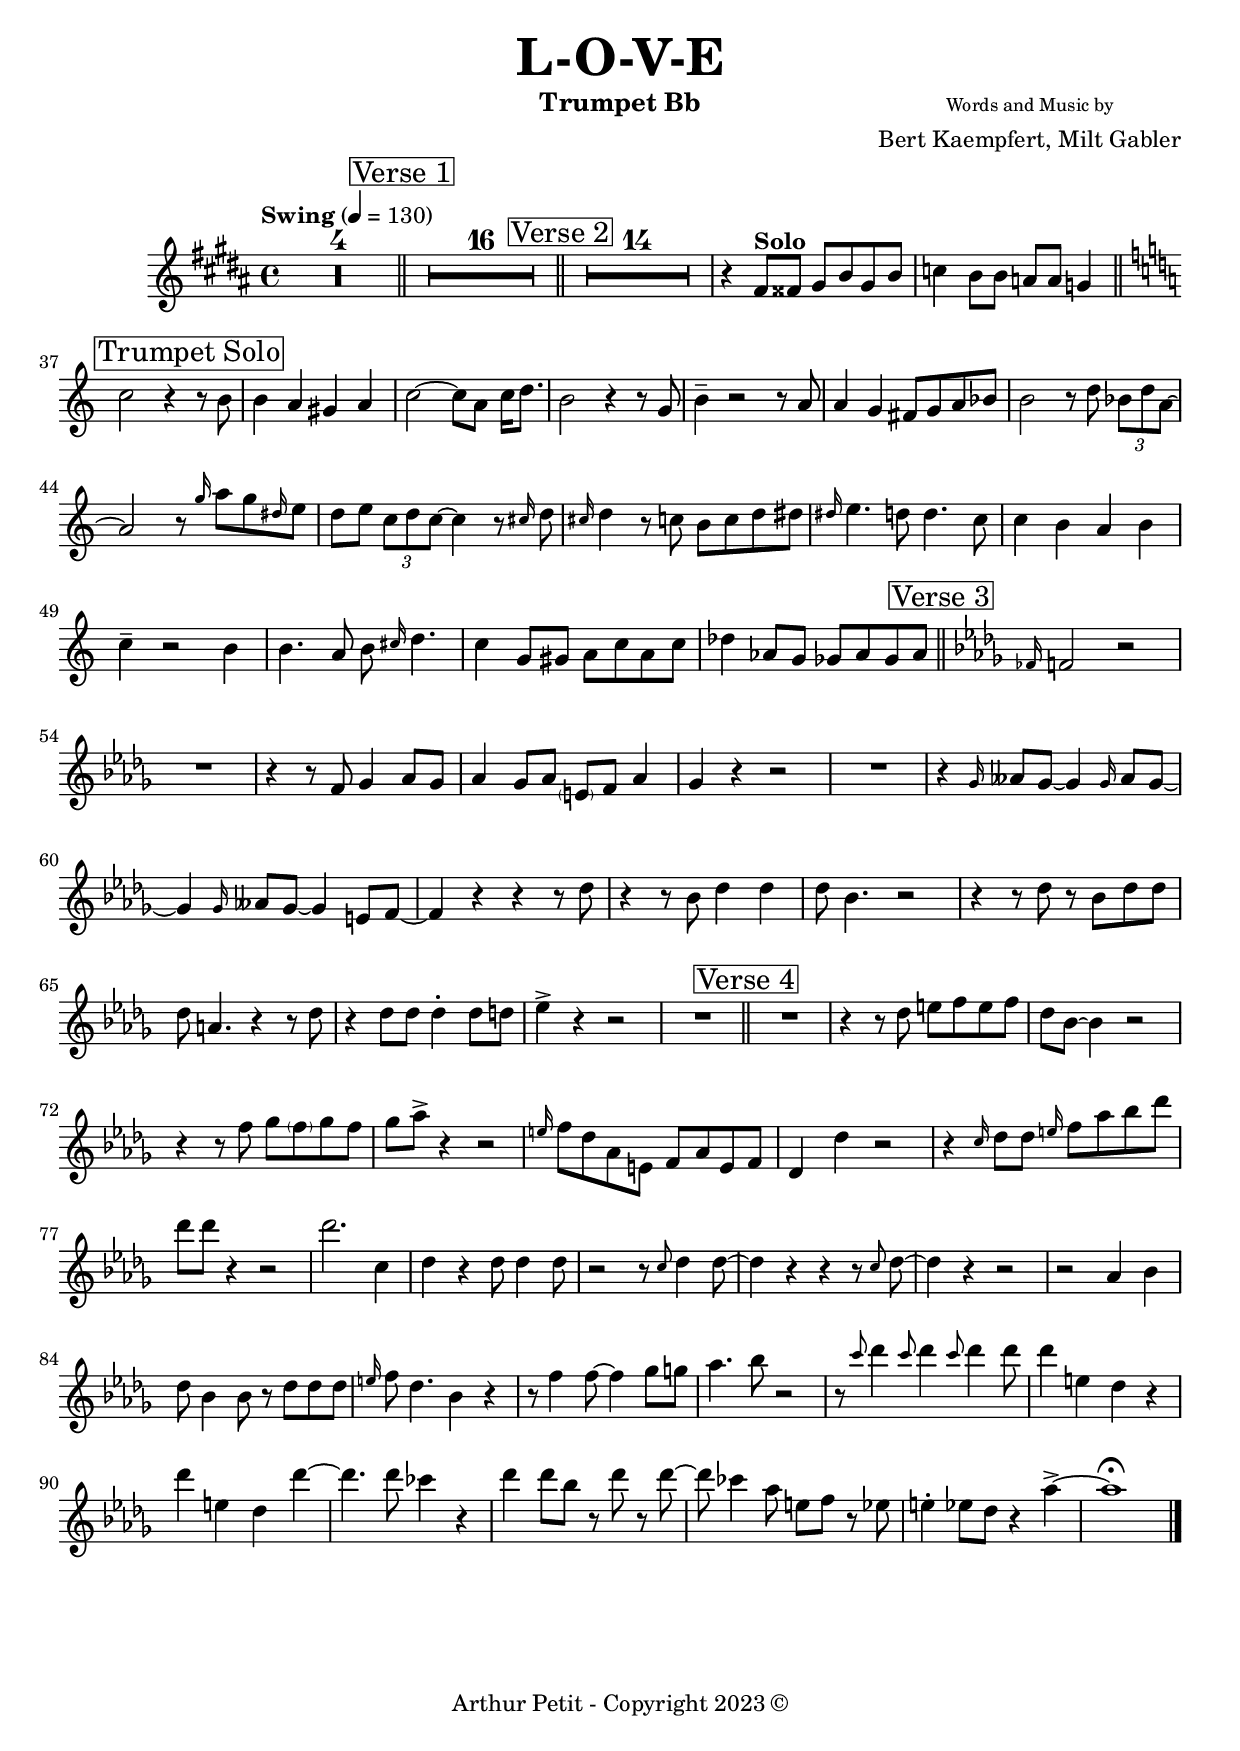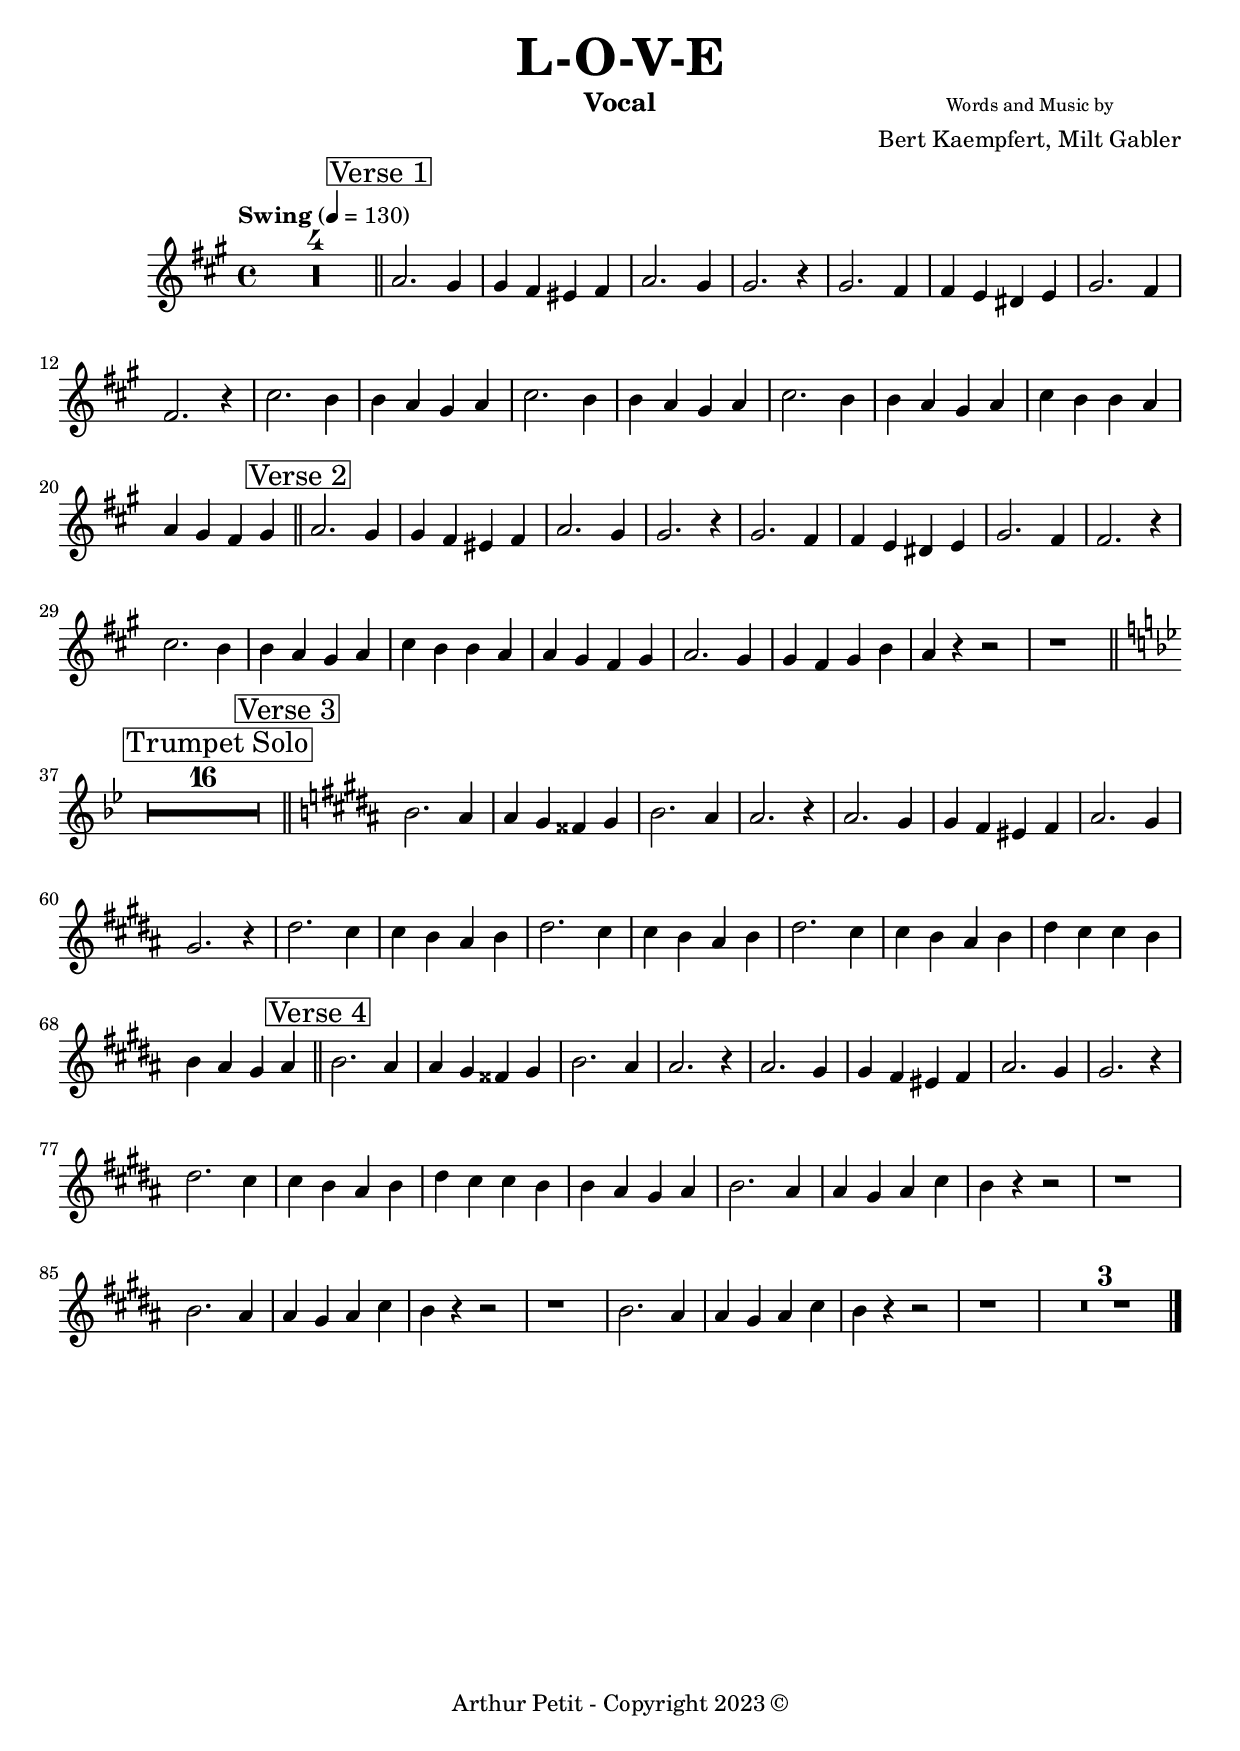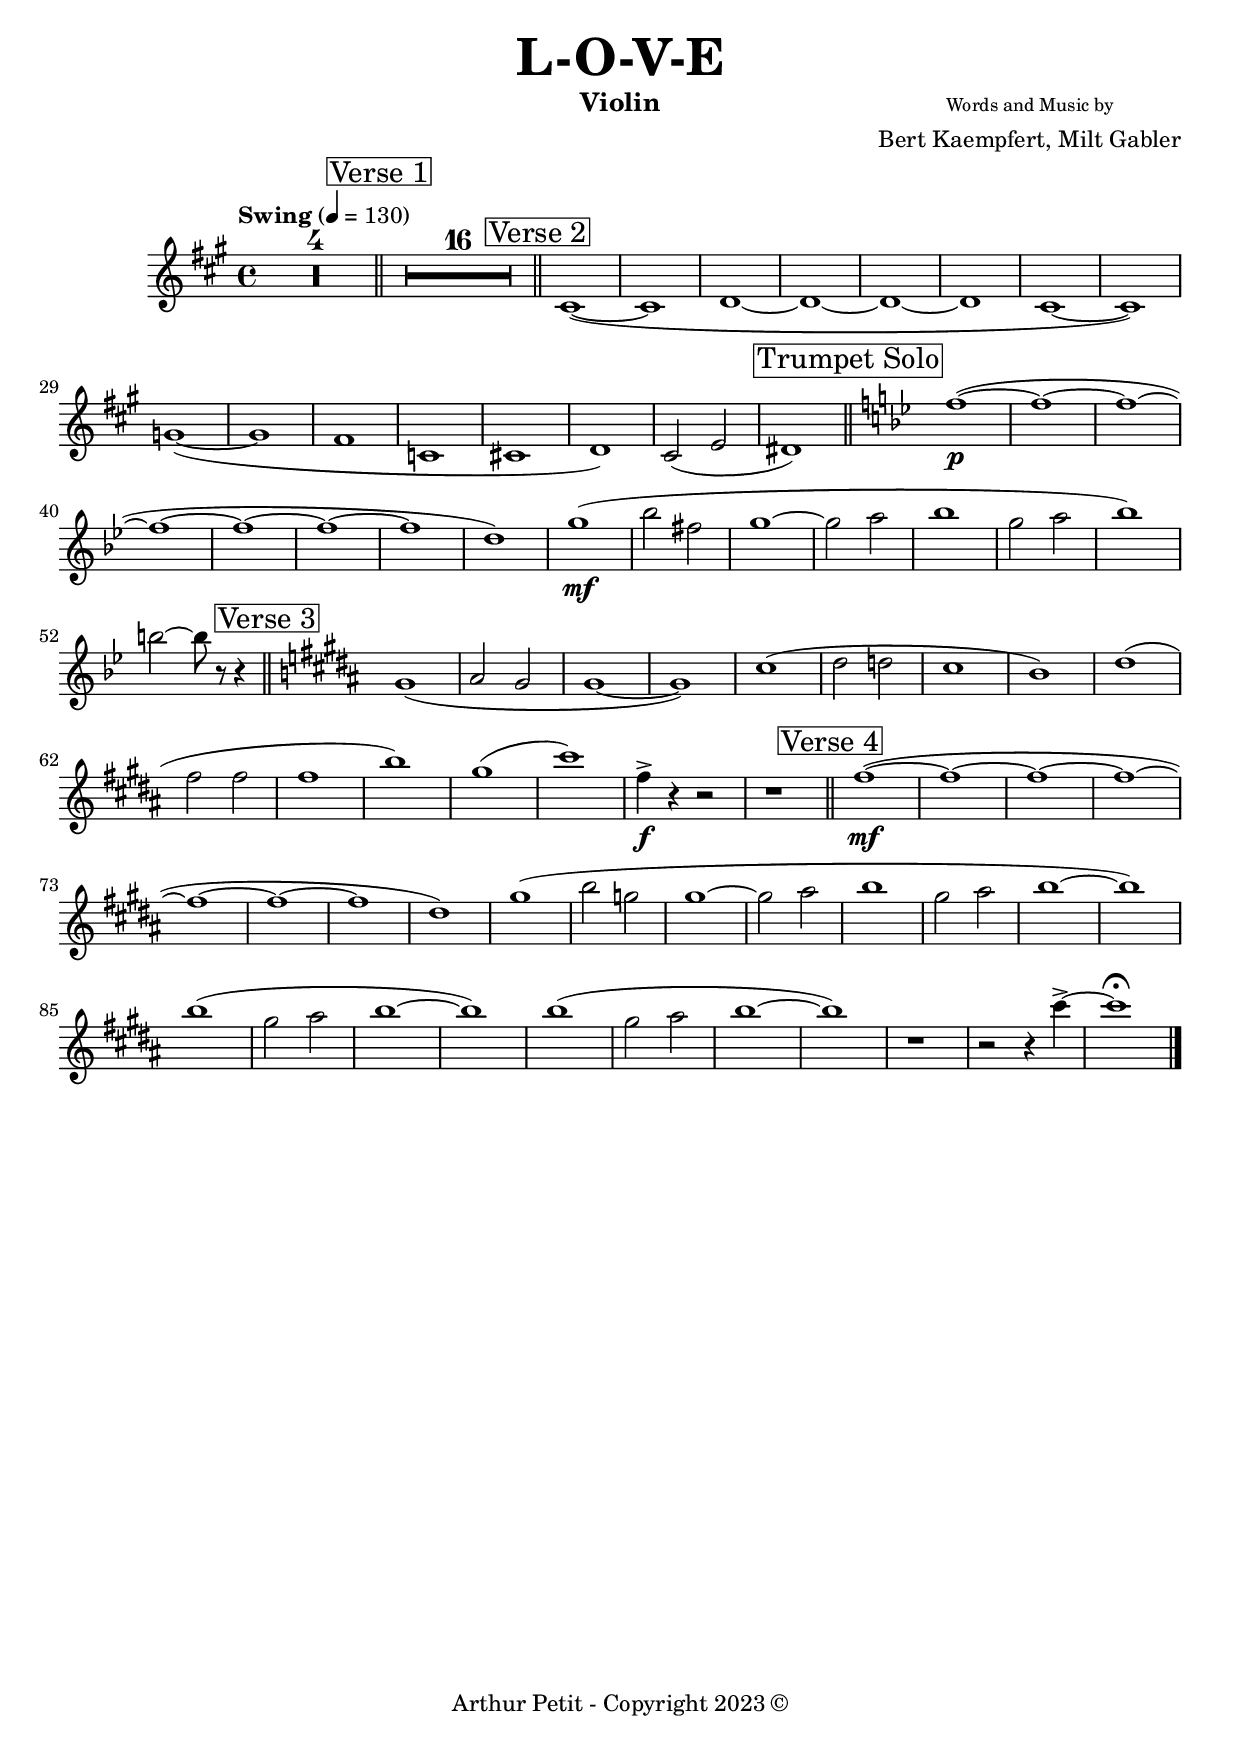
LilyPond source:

\version "2.24.1" % \version "2.19.55"

% \paper {
%   #(define dump-extents #t)
%   indent = 10\mm
%   ragged-right = ##t
% }

%{
*************************
*     				                *
*	 Definition des voix 	*
*     				                *
*************************
%}

% ***** Accords *****

chrds_verse_a = \chordmode {
  \repeat "percent" 2 {g1: } | a:m7 | d:7 | 
  \repeat "percent" 2 {d1:7} | \repeat "percent" 2 {g1: }
  \repeat "percent" 2 {g1:7 } | \repeat "percent" 2 {c1: } 
  \repeat "percent" 2 {a1:7 } | \repeat "percent" 2 {d1:7}
}

chrds_verse_b = \chordmode {
  \repeat "percent" 2 {g1: } | a:m7 | d:7 | 
  \repeat "percent" 2 {d1:7} | \repeat "percent" 2 {g1: }
  \repeat "percent" 2 {g1:7 } | c: | cis:dim |
  g1: | a2:m7 d:7 | g1: |%  g1: | // bes2:m7 ees:7 |
}

chrd = \chordmode {
  % Intro 
  \repeat "percent" 2 {g1: } \repeat "percent" 2 {g1: }  \bar"||"
  % Verse 1 et 2
  \mark \markup \center-column { \box "Verse 1" }
  \chrds_verse_a \bar"||"
  \mark \markup \center-column { \box "Verse 2" }
  \chrds_verse_b | bes2:m7 ees:7 | \bar"||"
  % Trumpet solo
  \mark \markup \center-column { \box "Trumpet Solo" }
  \transpose g aes {
    \chrds_verse_b  | ais2:m7 dis:7 | \bar"||"
  }  
  \transpose g a {
    % Verse 3
    \mark \markup \center-column { \box "Verse 3" }
    \chrds_verse_a \bar"||"
    \mark \markup \center-column { \box "Verse 4" }
    \chrds_verse_b | e1:5+.9+.7 | \bar"||"
     %g1: | a2:m7 d:7 | g1: | e1:5+.9+.7 |
     a1:m7 | d:7 | g1: | e1:5+.9+.7 |
     a1:m7 | d:7 | g2: d2:m/f | c2:/e c2:m/ees | g:/d d2:7/fis | g2: r4 g4:6.9~ | g1:6.9\fermata \bar"|."
  }
}

global = {
  \time 4/4
  \key g \major
  \tempo "Swing" 4=130
  \compressEmptyMeasures % \compressFullBarRests % compress rest bars
}

% ***** Vocal ***** 

\version "2.24.1"

% ***** Violons ***** 
dashPlus = "trill"
vcl_intro = \relative c'' {
  R1*4 
}

vcl_verse = \relative c'' {
  \mark \markup \center-column { \box "Verse 1" }
  g2. fis4 | fis e dis e | g2. fis4 | fis2. r4 |
  fis2. e4 | e d cis d | fis2. e4 | e2. r4 |
  b'2. a4 | a g fis g | b2. a4 | a g fis g | 
  b2. a4 | a g fis g | b a a g | g fis e fis |
}

vcl_verse_ii = \relative c'' {
  \mark \markup \center-column { \box "Verse 2" }
  g2. fis4 | fis e dis e | g2. fis4 | fis2. r4 |
  fis2. e4 | e d cis d | fis2. e4 | e2. r4 |
  b'2. a4 | a g fis g | b a a g | g fis e fis | 
  g2. fis4 | fis e fis a | g4 r4 r2 | r1 |
}

vcl_trumpet_solo = \relative c'' {
  \mark \markup \center-column { \box "Trumpet Solo" }
  \key aes \major
  R1*16
  
}

vcl_verse_iii = \relative c'' {
  \mark \markup \center-column { \box "Verse 3" }
  \key a \major
  \transpose g a {\vcl_verse}
}

vcl_verse_iv = \relative c'' {
  \mark \markup \center-column { \box "Verse 4" }
  \transpose g a {
    \vcl_verse_ii
  }
  \transpose g a {
    \relative c'' {
      g2. fis4 | fis e fis a | g4 r4 r2 | r1 |
      g2. fis4 | fis e fis a | g4 r4 r2 | r1 |
    }
  }
  R1*3 |
}

vcl = \relative c'' {
  \global
  % Intro 
  \vcl_intro \bar"||"
  % Verse 1 et 2
  \vcl_verse \bar"||"
  \vcl_verse_ii \bar"||"
  % Trumpet solo
  \vcl_trumpet_solo \bar"||"
  % Verse 3
  \vcl_verse_iii \bar"||"
  % Chorus
  \vcl_verse_iv \bar"|."
}

\book{
  \bookOutputSuffix "Violin"
  \header {
      title = \markup { \fontsize #3 \bold "L-O-V-E"}
      composer = \markup {
        \column{
          \line{\center-align \fontsize #-2 {"Words and Music by"} }
          \line{\center-align \fontsize #0 "Bert Kaempfert, Milt Gabler"}
        }
      }
      subtitle = ""
      instrument = "Vocal"
      % opus = "Op. 9"
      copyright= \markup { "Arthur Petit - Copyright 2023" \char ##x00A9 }
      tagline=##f
    }
  \score {
    <<
      \chords {
        %\accords                
      }
      \new StaffGroup <<
        \new Staff \relative c' {
          \set Staff.instrument="electric piano 1"
          \transpose g a {\vcl}
        }
      >>
      
      
    >>    
    \midi{ \tempo 4 = 100  } 
    \layout {} 
  }
}


% ***** Violons ***** 

\version "2.24.1"

% ***** Violons ***** 
dashPlus = "trill"
vln_intro = \relative c'' {
  R1*4 
}

vln_verse = \relative c'' {
  \mark \markup \center-column { \box "Verse 1" }
  R1*16
}

vln_verse_ii = \relative c'' {
  \mark \markup \center-column { \box "Verse 2" }
  b,1~( | b | c~ | c~ | c~ | c | b~ | b) |
  f'~( | f | e | bes | b! | c) | b2( d | cis1) |
}

vln_trumpet_solo = \relative c'' {
  \mark \markup \center-column { \box "Trumpet Solo" }
  \key aes \major
  ees1~\p( | ees~ | ees~ | ees~ | ees~ | ees~ | ees | c) |
  f1\mf( | aes2 e | f1~ | f2 g | aes1 | f2 g | aes1) | a2~ a8 r8 r4 |
  
}

vln_verse_iii = \relative c'' {
  \mark \markup \center-column { \box "Verse 3" }
  \key a \major
  fis,1( | gis2 fis | fis1~ | fis) | b1( | cis2 c | b1 | a) |
  cis1( | e2 e | e1 | a1) | fis1( | b) | e,4->\f r4 r2 | r1
}

vln_verse_iv = \relative c'' {
  \mark \markup \center-column { \box "Verse 4" }
  e1~\mf( | e~ | e~ | e~ | e~ | e~ | e | cis) |
  fis1( | a2 f | fis1~ | fis2 gis | a1 | fis2 gis | a1~ | a1 )| 
  a( | fis2 gis | a1~ | a1) |
  a( | fis2 gis | a1~ | a1) |
  r1 | r2 r4 b->~ | b1\fermata |
}

vln = \relative c'' {
  \global
  % Intro 
  \vln_intro \bar"||"
  % Verse 1 et 2
  \vln_verse \bar"||"
  \vln_verse_ii \bar"||"
  % Trumpet solo
  \vln_trumpet_solo \bar"||"
  % Verse 3
  \vln_verse_iii \bar"||"
  % Chorus
  \vln_verse_iv \bar"|."
}

\book{
  \bookOutputSuffix "Violin"
  \header {
      title = \markup { \fontsize #3 \bold "L-O-V-E"}
      composer = \markup {
        \column{
          \line{\center-align \fontsize #-2 {"Words and Music by"} }
          \line{\center-align \fontsize #0 "Bert Kaempfert, Milt Gabler"}
        }
      }
      subtitle = ""
      instrument = "Violin"
      % opus = "Op. 9"
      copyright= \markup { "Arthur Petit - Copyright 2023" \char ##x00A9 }
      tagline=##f
    }
  \score {
    <<
      \chords {
        %\accords                
      }
      \new StaffGroup <<
        \new Staff \relative c' {
          \set Staff.instrument="violin"
          \transpose g a {\vln}
        }
      >>
      
      
    >>    
    \midi{ \tempo 4 = 100  } 
    \layout {} 
  }
}


% ***** Violoncelles ***** 

\version "2.24.1" % \version "2.20.0"
% global = {
%   \time 4/4
%   \key g \major
%   \tempo "Swing" 4=130
%   \compressEmptyMeasures % \compressFullBarRests % compress rest bars
% }
% ***** Cello *****

cello_intro = \relative c'' {
  R1*4 
}

cello_verse = \relative c'' {
  \mark \markup \center-column { \box "Verse 1" }
  R1*16
}

cello_verse_ii = \relative c'' {
  \mark \markup \center-column { \box "Verse 2" }
  b,1~( | b | c~ | c~ | c~ | c | b~ | b) |
  f'~( | f | e | bes | b! | c) | b2( d | cis1) |
}

cello_trumpet_solo = \relative c'' {
  \mark \markup \center-column { \box "Trumpet Solo" }
  \key aes \major
  \clef 	G
  c1~\p( | c | des~ | des | c~ | c2 b | bes1 | aes) |
  c1\mf( | ees2 c | ees2 des | b2 d | ees1 | aes,2 bes | c1) | e2~ e8 r8 r4 |
  
}

cello_verse_iii = \relative c'' {
  \mark \markup \center-column { \box "Verse 3" }
  \key a \major
  cis,1( | a2 cis | cis1 | b) | e1( | e2 e | e1 | cis) |
  a'1( | g2 g | g1 | fis1) | dis1( | fis) | b,4->\f r4 r2 | r1
}

cello_verse_iv = \relative c'' {
  \mark \markup \center-column { \box "Verse 4" }
  cis1~\mf( | cis | d~ | d~ | d~ | d | cis | a) |
  cis1( | fis2 cis | d1 | dis2 b | cis1 | d2 b | a1 | ais1 )| 
  d( | d2 cis | a1 | ais1) |
  d( | d2 cis | a2 g | fis f) |
  r1 | r2 r4 fis'!->~ | fis1\fermata |
}

cello = \relative c'' {
  \clef tenor
  \global
  % Intro 
  \cello_intro \bar"||"
  % Verse 1 et 2
  \cello_verse \bar"||"
  \cello_verse_ii \bar"||"
  % Trumpet solo
  \cello_trumpet_solo \bar"||"
  % Verse 3
  \cello_verse_iii \bar"||"
  % Chorus
  \cello_verse_iv \bar"|."
}


\book{
  \bookOutputSuffix "Cello"
  \header {
      title = \markup { \fontsize #3 \bold "L-O-V-E"}
      composer = \markup {
        \column{
          \line{\center-align \fontsize #-2 {"Words and Music by"} }
          \line{\center-align \fontsize #0 "Bert Kaempfert, Milt Gabler"}
        }
      }
      subtitle = ""
      instrument = "Cello"
      % opus = "Op. 9"
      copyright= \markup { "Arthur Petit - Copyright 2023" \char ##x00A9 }
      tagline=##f
    }
  \score {
    <<
      \chords {
        \transpose g a {\chrd}           
      }
      \new StaffGroup <<
        \new Staff \relative c' {
          \set Staff.instrument="cello"
          \transpose g a {\cello}
        }
      >>
      
      
    >>    
    \midi{ \tempo 4 = 100  } 
    \layout {} 
  }
}

% \include "love-violin.ly"
% 
% chrds_verse_a = \chordmode {
%   \repeat "percent" 2 {g1: } | a:m7 | d:7 | 
%   \repeat "percent" 2 {d1:7} | \repeat "percent" 2 {g1: }
%   \repeat "percent" 2 {g1:7 } | \repeat "percent" 2 {c1: } 
%   \repeat "percent" 2 {a1:7 } | \repeat "percent" 2 {d1:7}
% }
% 
% chrds_verse_b = \chordmode {
%   \repeat "percent" 2 {g1: } | a:m7 | d:7 | 
%   \repeat "percent" 2 {d1:7} | \repeat "percent" 2 {g1: }
%   \repeat "percent" 2 {g1:7 } | c: | cis:dim |
%   g1: | a2:m7 d:7 | g1: |%  g1: | // bes2:m7 ees:7 |
% }
% 
% chrd = \chordmode {
%   % Intro 
%   \repeat "percent" 2 {g1: } \repeat "percent" 2 {g1: }  \bar"||"
%   % Verse 1 et 2
%   \mark \markup \center-column { \box "Verse 1" }
%   \chrds_verse_a \bar"||"
%   \mark \markup \center-column { \box "Verse 2" }
%   \chrds_verse_b | bes2:m7 ees:7 | \bar"||"
%   % Trumpet solo
%   \mark \markup \center-column { \box "Trumpet Solo" }
%   \transpose g aes {
%     \chrds_verse_b  | ais2:m7 dis:7 | \bar"||"
%   }  
%   \transpose g a {
%     % Verse 3
%     \mark \markup \center-column { \box "Verse 3" }
%     \chrds_verse_a \bar"||"
%     \mark \markup \center-column { \box "Verse 4" }
%     \chrds_verse_b | e1:5+.9+.7 | \bar"||"
%      %g1: | a2:m7 d:7 | g1: | e1:5+.9+.7 |
%      a1:m7 | d:7 | g1: | e1:5+.9+.7 |
%      a1:m7 | d:7 | g2: d2:m/f | c2:/e c2:m/ees | g:/d d2:7/fis | g2: r4 g4:6.9~ | g1:6.9\fermata \bar"|."
%   }
% }
% 
% \book{
%   \bookOutputSuffix "Conducteur"
%   \header {
%       title = \markup { \fontsize #3 \bold "L-O-V-E"}
%       composer = \markup {
%         \column{
%           \line{\center-align \fontsize #-2 {"Words and Music by"} }
%           \line{\center-align \fontsize #0 "Bert Kaempfert, Milt Gabler"}
%         }
%       }
%       subtitle = ""
%       instrument = "Complete Score"
%       % opus = "Op. 9"
%       copyright= \markup { "Arthur Petit - Copyright 2023" \char ##x00A9 }
%       tagline=##f
%     }
%   \score {
%     <<
%       \chords {
%         \chrd
%       }
%      \new StaffGroup = "StaffGroup_strings" <<
%       \new Staff \relative c' {
% 	  \set Staff.instrumentName = #"Violin"
% 	  \set Staff.midiInstrument = #"violin"
% 	  \vln % \transpose g a {\vln}
%      }
%      % Cello
%      \new Staff \relative c' {
% 	  \set Staff.instrumentName = #"Cello"
% 	  \set Staff.midiInstrument = #"cello"
% 	  \cello % \transpose g a {\cello}
%      }	
%      >>
%    >>
%    
%     \layout { }
%     \midi{ \tempo 4 = 180  }
%   }
% }


% ***** Trompette ***** 

\version "2.24.1"

% ***** Trompette ***** 

trp_intro = \relative c'' {
  R1*4 
}

trp_verse = \relative c'' {
  \mark \markup \center-column { \box "Verse 1" }
  R1*16
}

trp_verse_ii = \relative c'' {
  \mark \markup \center-column { \box "Verse 2" }
  R1*14 | r4 d,8^\markup \bold "Solo" dis e g e g | aes4 g8 g f f ees4 |
}

trp_trumpet_solo = \relative c'' {
  \mark \markup \center-column { \box "Trumpet Solo" }
  \key aes \major
  aes2 r4 r8 g | g4 f e f | aes2~ aes8 f aes16 bes8. | g2 r4 r8 ees |
  g4-- r2 r8 f | f4 ees d8 ees f ges | g2 r8 bes \tuplet 3/2 { ges8 bes f~ } | f2 r8 \grace ees'16 f8 ees8 \grace b16 c8 |
  bes8 c \tuplet 3/2 { aes8 bes aes~ } aes4 r8 \grace a16 bes8 | \grace a16 bes4 r8 aes g aes bes b | \grace b16 c4. bes8 bes4. aes8 | aes4 g f g |
  aes4-- r2 g4 | g4. f8 g8 \grace a16 bes4. | aes4 ees8 e f aes f aes | beses4 fes8 ees eeses fes eeses fes |
}

trp_verse_iii = \relative c'' {
  \mark \markup \center-column { \box "Verse 3" }
  \key a \major
  \grace c,16 cis2 r2 | R1 |
  r4 r8 cis d4 e8 d | e4 d8 e \parenthesize bis8 cis e4 | d4 r r2 | R1 |
  r4 \grace d16 ees8 d~ d4 \grace d16 ees8 d~ | d4 \grace d16 ees8 d~ d4 bis8 cis~ cis4 r4 r r8 a'8 |
  r4 r8 fis a4 a | a8 fis4. r2 | r4 r8 a r8 fis a8 a | a8 eis4. r4 r8 a | 
  r4 a8 a a4-. a8 ais | b4-> r4 r2 | R1 | 
}

trp_verse_iv = \relative c'' {
  \mark \markup \center-column { \box "Verse 4" }
  R1 | r4 r8 a8 bis cis bis cis | a fis~ fis4 r2 | r4 r8 cis'8 d \parenthesize cis d cis | d8 e-> r4 r2 | 
  \grace bis16 cis8 a e bis cis e bis cis | a4 a'4 r2 | r4 \grace gis16 a8 a \grace bis16 cis8 e fis a | a a r4 r2 |
  a2. gis,4 | a4 r a8 a4 a8 | r2 r8 \grace gis a4 a8~ | a4 r r r8 \grace gis a8~ | a4 r4 r2 |
  r2 e4 fis | a8 fis4 fis8 r8 a a a | \grace bis16 cis8 a4. fis4 r4 |
  r8 cis'4 cis8~ cis4 d8 dis | e4. fis8 r2 | r8 \grace gis8 a4 \grace gis8 a4 \grace gis8 a4 a8 | a4 bis, a r |
  a'4 bis, a a'~ | a4. a8 g4 r | a4 a8 fis r a r a~ | a g4 e8 bis cis r b | bis4-. b8 a r4 e'->~ | e1\fermata |
}

trp = \relative c'' {
  \global
  % Intro 
  \trp_intro \bar"||"
  % Verse 1 et 2
  \trp_verse \bar"||"
  \trp_verse_ii \bar"||"
  % Trumpet solo
  \trp_trumpet_solo \bar"||"
  
  \transpose gis aes {
    % Verse 3
    \trp_verse_iii \bar"||"
    % Verse 4
    \trp_verse_iv \bar"|."
  }
  
}

\book{
  \bookOutputSuffix "Trp-1-Bb"
  \header {
      title = \markup { \fontsize #3 \bold "L-O-V-E"}
      composer = \markup {
        \column{
          \line{\center-align \fontsize #-2 {"Words and Music by"} }
          \line{\center-align \fontsize #0 "Bert Kaempfert, Milt Gabler"}
        }
      }
      subtitle = ""
      instrument = "Trumpet Bb"
      % opus = "Op. 9"
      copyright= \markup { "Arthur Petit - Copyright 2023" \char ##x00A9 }
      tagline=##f
    }
  \score {
    <<
      \chords {
        %\accords                
      }
      \new StaffGroup <<
        \new Staff \relative c' {
          \set Staff.instrument="trumpet"
          \transpose bes c' {\transpose g a { \trp }}
          %\trp 
        }
      >>
      
      
    >>    
    \midi{ \tempo 4 = 100  } 
    \layout {} 
  }
}


%\include "love-trumpet-2.ly"

% ***** Saxophone *****

\version "2.24.1"

% ***** Saxophone *****

sax_intro = \relative c'' {
  R1*4 
}

sax_verse = \relative c'' {
  \mark \markup \center-column { \box "Verse 1" }
  R1*16
}

sax_verse_ii = \relative c'' {
  \mark \markup \center-column { \box "Verse 2" }
  R1*16
}

sax_trumpet_solo = \relative c'' {
  \mark \markup \center-column { \box "Trumpet Solo" }
  \key aes \major
  r4 aes,-^\mf aes-^ r4 | aes4-^ r8 aes8 r8 aes8 aes4-^ |
  r4 bes-^ bes-^ r4 | ees,4-^ r8 ees8 r8 ees8 ees4-^ |
  r4 bes'-^ bes-^ r4 | ees,4-^ r8 ees8 r8 ees8 ees4-^ |
  r4 aes-^ aes-^ r4 | aes4-^ r8 aes8 r8 aes8 aes4-^ |
  
  r4 aes-^ aes-^ r4 | aes4-^ r8 aes8 r8 bes8 c4-^ |
  r4 des-^ des-^ r4 | d4-^ r8 d8 r8 d8 d4-^ |
  r4 ees2.-- | r4 ees4.-- ees,8 ees4-> |
  aes4-> r4 r4 aes | a4 r4 r2 |
}

sax_verse_iii = \relative c'' {
  \mark \markup \center-column { \box "Verse 3" }
  \key a \major
  r4. cis,8 ->\f r2 | R1*3 |
  r4. d8 -> r2 | R1*3 |
  
  r4. e8 -> r2 | R1 | r2 d4-> r4 | R1 |
  r4. dis8 -> r2 | R1 | e4->\sff r4 r2 | R1 |
}

sax_verse_iv = \relative c'' {
  \mark \markup \center-column { \box "Verse 4" }
  r4 a\ff a r4 | a4 r8 a8 r2 |
  r4 b b r4 | b4 r8 b8 r8 b8 b4 |
  r4 b b r4 | b4 r8 b8 r2 |
  r4 a a r4 | a4 r8 a8 r8 a8 a4 |
  
  r4 a-> a-> fis4 | eis4-> fis8 eis4-> fis8 eis4-> | % r4 a-> a-> a4 | a4-> a8 a4-> a8 a4-> |
  r4 a2.->\fp | a4->\ff a8 a4-> a8 a4-> |
  r4. a8->\sff~ a4 r4 | R1 |
  r2 a4 r4 | a4-> a8 a4-> a8 a4-> |
  r4. fis8->~ fis8 d8( \parenthesize cis4) | R1 |
  r4 a'4-> r8 a4-> r8 | a4-> r4 r2 |
  b,,4 b8 b cis cis d8 e-> | R1 |
  a'4^\markup \bold "Solo" e8 a g \parenthesize d cis g' | fis \parenthesize fis d fis f4 a8 f | e4 r4 b'8 b4 b8 |
  a4 r4 r4 cis->~ | cis1\fermata |
}

sax = \relative c'' {
  \global
  % Intro 
  \sax_intro \bar"||"
  % Verse 1 et 2
  \sax_verse \bar"||"
  \sax_verse_ii \bar"||"
  % Trumpet solo
  \sax_trumpet_solo \bar"||"
  \transpose cis des {
    % Verse 3
    \sax_verse_iii \bar"||"
    % Chorus
    \sax_verse_iv \bar"|."
  }
  
}

\book{
  \bookOutputSuffix "Sax-Eb"
  \header {
      title = \markup { \fontsize #3 \bold "L-O-V-E"}
      composer = \markup {
        \column{
          \line{\center-align \fontsize #-2 {"Words and Music by"} }
          \line{\center-align \fontsize #0 "Bert Kaempfert, Milt Gabler"}
        }
      }
      subtitle = ""
      instrument = "Saxophone Eb"
      % opus = "Op. 9"
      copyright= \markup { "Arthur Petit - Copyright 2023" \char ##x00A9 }
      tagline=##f
    }
  \score {
    <<
      \chords {
        %\accords                
      }
      \new StaffGroup <<
        \new Staff \relative c' {
          \set Staff.instrument="alto sax"
          \transposition ees
          \transpose ees c' { \transpose g a {\sax} }
        }
      >>
      
      
    >>    
    \midi{ \tempo 4 = 100  } 
    \layout {} 
  }
}


% ***** Trombone *****

\version "2.24.1"

global = {
  \time 4/4
  \key g \major
  \tempo "Swing" 4=130
  \compressEmptyMeasures %\compressFullBarRests % compress rest bars
}

chrds_verse_a = \chordmode {
  \repeat "percent" 2 {g1: } | a:m7 | d:7 | 
  \repeat "percent" 2 {d1:7} | \repeat "percent" 2 {g1: }
  \repeat "percent" 2 {g1:7 } | \repeat "percent" 2 {c1: } 
  \repeat "percent" 2 {a1:7 } | \repeat "percent" 2 {d1:7}
}

chrds_verse_b = \chordmode {
  \repeat "percent" 2 {g1: } | a:m7 | d:7 | 
  \repeat "percent" 2 {d1:7} | \repeat "percent" 2 {g1: }
  \repeat "percent" 2 {g1:7 } | c: | cis:dim |
  g1: | a2:m7 d:7 | g1: |%  g1: | // bes2:m7 ees:7 |
}

chrd = \chordmode {
  % Intro 
  \repeat "percent" 2 {g1: } \repeat "percent" 2 {g1: }  \bar"||"
  % Verse 1 et 2
  \mark \markup \center-column { \box "Verse 1" }
  \chrds_verse_a \bar"||"
  \mark \markup \center-column { \box "Verse 2" }
  \chrds_verse_b | bes2:m7 ees:7 | \bar"||"
  % Trumpet solo
  \mark \markup \center-column { \box "Trumpet Solo" }
  \transpose g aes {
    \chrds_verse_b  | ais2:m7 dis:7 | \bar"||"
  }  
  \transpose g a {
    % Verse 3
    \mark \markup \center-column { \box "Verse 3" }
    \chrds_verse_a \bar"||"
    \mark \markup \center-column { \box "Verse 4" }
    \chrds_verse_b | e1:5+.9+.7 | \bar"||"
     %g1: | a2:m7 d:7 | g1: | e1:5+.9+.7 |
     a1:m7 | d:7 | g1: | e1:5+.9+.7 |
     a1:m7 | d:7 | g2: d2:m/f | c2:/e c2:m/ees | g:/d d2:7/fis | g2: r4 g4:6.9~ | g1:6.9\fermata \bar"|."
  }
}

% ***** Trombone *****

trb_intro = \relative c' {
  R1*4 
}

trb_verse = \relative c' {
  \mark \markup \center-column { \box "Verse 1" }
  R1*16
}

trb_verse_ii = \relative c' {
  \mark \markup \center-column { \box "Verse 2" }
  R1*16
}

trb_trumpet_solo = \relative c' {
  \mark \markup \center-column { \box "Trumpet Solo" }
  \key aes \major
  r4 aes,-^\mf aes-^ r4 | aes4-^ r8 aes8 r8 aes8 aes4-^ |
  r4 bes-^ bes-^ r4 | ees,4-^ r8 ees8 r8 ees8 ees4-^ |
  r4 bes'-^ bes-^ r4 | ees,4-^ r8 ees8 r8 ees8 ees4-^ |
  r4 aes-^ aes-^ r4 | aes4-^ r8 aes8 r8 aes8 aes4-^ |
  
  r4 aes-^ aes-^ r4 | aes4-^ r8 aes8 r8 bes8 c4-^ |
  r4 des-^ des-^ r4 | d4-^ r8 d8 r8 d8 d4-^ |
  r4 ees2.-- | r4 ees4.-- ees,8 ees4-> |
  aes4-> r4 r4 aes | a4 r4 r2 |
}

trb_verse_iii = \relative c' {
  \mark \markup \center-column { \box "Verse 3" }
  \key a \major
  r4. a,8 ->\f r2 | R1*3 |
  r4. e'8 -> r2 | R1*3 |
  
  r4. e8 -> r2 | R1 | r2 d4-> r4 | R1 |
  r4. b8 -> r2 | R1 | gis'4->\sff r4 r2 | R1 |
}

trb_verse_iv = \relative c' {
  \mark \markup \center-column { \box "Verse 4" }
  r4 cis\ff cis r4 | cis4 r8 cis8 r2 |
  r4 d d r4 | d4 r8 d8 r8 d8 d4 |
  r4 d d r4 | d4 r8 d8 r2 |
  r4 cis cis r4 | cis4 r8 cis8 r8 cis8 cis4 |
  
  r4 g'-> e-> cis4 | cis4-> cis8 cis4-> cis8 cis4-> | % r4 a-> a-> a4 | a4-> a8 a4-> a8 a4-> |
  r4 d,2.->\fp | c'4->\ff c8 c4-> c8 c4-> |
  r4. cis8->\sff~ cis4 r4 | R1 |
  r2 cis4 r4 | cisis4-> cisis8 cisis4-> cisis8 cisis4-> |
  r4. fis8->~ fis8 d8( \parenthesize cis4) | R1 |
  r4  a,4-> a4-> r8 a8 | a4-> r4 r2 |
  b4 b8 b cis cis d8 e-> | R1 |
  a,4 r4 g'4 r| a4 a8 fis r a r a~ | a g4 e8 gis8 gis4 gis8 |
  a4 r4 r4 cis->~ | cis1\fermata |
}

trb = \relative c'' {
  \clef bass
  \global
  % Intro 
  \trb_intro \bar"||"
  % Verse 1 et 2
  \trb_verse \bar"||"
  \trb_verse_ii \bar"||"
  % Trumpet solo
  \trb_trumpet_solo \bar"||"
  %\transpose cis des {
    % Verse 3
    \trb_verse_iii \bar"||"
    % Chorus
    \trb_verse_iv \bar"|."
  %}
  
}

\book{
  \bookOutputSuffix "Trb-Ut"
  \header {
      title = \markup { \fontsize #3 \bold "L-O-V-E"}
      composer = \markup {
        \column{
          \line{\center-align \fontsize #-2 {"Words and Music by"} }
          \line{\center-align \fontsize #0 "Bert Kaempfert, Milt Gabler"}
        }
      }
      subtitle = ""
      instrument = "Trombone Ut"
      % opus = "Op. 9"
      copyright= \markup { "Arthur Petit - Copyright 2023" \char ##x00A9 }
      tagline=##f
    }
  \score {
    <<
      \chords {
        \transpose g a {\chrd}              
      }
      \new StaffGroup <<
        \new Staff \relative c' {
          \set Staff.instrument="trombone"
          \transpose g a {\trb}
        }
      >>
      
      
    >>    
    \midi{ \tempo 4 = 100  } 
    \layout {} 
  }
}


% ***** Jazz Guitar *****

\version "2.24.1"

% ***** Jazz Guitar ***** 
dashPlus = "trill"
gtr_intro = \relative c' {
  \repeat "percent" 2 {d2 e | fis e |}
}

gtr_verse = \relative c' {
  \mark \markup \center-column { \box "Verse 1" }
  \repeat "percent" 4 {d2 e | fis e |}
  \repeat "percent" 3 {g2 a | b a |} d4 r r2 | R1 | 
}

gtr_verse_ii = \relative c'' {
  \mark \markup \center-column { \box "Verse 2" }
  \repeat "percent" 4 {d2 e | fis e |}
  g2 a | b a | g2 a | bes g | d2 e | fis e | d4 r r2 | R1 | 
}

gtr_trumpet_solo = \relative c'' {
  \mark \markup \center-column { \box "Trumpet Solo" }
  \key aes \major
  R1*16
  
}

gtr_verse_iii = \relative c'' {
  \mark \markup \center-column { \box "Verse 3" }
  \key a \major
  R1*16
}

gtr_verse_iv = \relative c'' {
  \mark \markup \center-column { \box "Verse 4" }
  \repeat "percent" 4 {e2 fis | gis fis |}
  R1*8 | 
  R1*4
  R1*4
  R1 | r2 r4 a->~ | a1\fermata |
}

gtr = \relative c'' {
  \global
  % Intro 
  \gtr_intro \bar"||"
  % Verse 1 et 2
  \gtr_verse \bar"||"
  \gtr_verse_ii \bar"||"
  % Trumpet solo
  \gtr_trumpet_solo \bar"||"
  % Verse 3
  \gtr_verse_iii \bar"||"
  % Chorus
  \gtr_verse_iv \bar"|."
}

\book{
  \bookOutputSuffix "Jazz-Guitar"
  \header {
      title = \markup { \fontsize #3 \bold "L-O-V-E"}
      composer = \markup {
        \column{
          \line{\center-align \fontsize #-2 {"Words and Music by"} }
          \line{\center-align \fontsize #0 "Bert Kaempfert, Milt Gabler"}
        }
      }
      subtitle = ""
      instrument = "Jazz Guitar"
      % opus = "Op. 9"
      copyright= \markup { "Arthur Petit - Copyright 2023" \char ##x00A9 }
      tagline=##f
    }
  \score {
    <<
      \chords {
        \transpose g a {\chrd}             
      }
      \new StaffGroup <<
        \new Staff \relative c' {
          \set Staff.instrument="electric guitar (jazz)"
          \transpose g a {\gtr}
        }
      >>
      
      
    >>    
    \midi{ \tempo 4 = 100  } 
    \layout {} 
  }
}


%{
**************************
*                        *
* Mise en place des voix *
*                        *
**************************
%}

\book{
  \bookOutputSuffix "Conducteur"
  \header {
      title = \markup { \fontsize #3 \bold "L-O-V-E"}
      composer = \markup {
        \column{
          \line{\center-align \fontsize #-2 {"Words and Music by"} }
          \line{\center-align \fontsize #0 "Bert Kaempfert, Milt Gabler"}
        }
      }
      subtitle = ""
      instrument = "Complete Score"
      % opus = "Op. 9"
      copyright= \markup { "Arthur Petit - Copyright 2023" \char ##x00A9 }
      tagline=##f
    }
  \score {
    <<
      \chords {
        \transpose g a {\chrd}
      }
      \new Staff \relative c' {
	  \set Staff.instrumentName = #"Vocal"
	  \set Staff.midiInstrument = #"electric piano 1"
	  \transpose g a {\vcl}
     }
      \new Staff \relative c' {
	  \set Staff.instrumentName = #"J. Guitar"
	  \set Staff.instrument="electric guitar (jazz)"
	  \transpose g a {\gtr}
     }
     \new StaffGroup = "StaffGroup_strings" <<
      \new Staff \relative c' {
	  \set Staff.instrumentName = #"Violin"
	  \set Staff.midiInstrument = #"violin"
	  \transpose g a {\vln}
     }
     % Cello
     \new Staff \relative c' {
	  \set Staff.instrumentName = #"Cello"
	  \set Staff.midiInstrument = #"cello"
	  \transpose g a {\cello}
     }	
     >>
     \new StaffGroup = "StaffGroup_brass" <<
      \new Staff \relative c' {
	  \set Staff.instrumentName = #"Trumpet Bb"
	  \set Staff.midiInstrument = #"trumpet"
	  \transpose g a {\trp}
     }
     % \new Staff \relative c' {
% 	  \set Staff.instrumentName = #"Trumpet Bb"
% 	  \set Staff.midiInstrument = #"trumpet"
% 	  \compressFullBarRests
% 	  \trp_ii
%      }
     
     \new Staff \relative c' {
	  \set Staff.instrumentName = #"Sax Alto Eb"
	  \set Staff.midiInstrument = #"alto sax"
	  %\transposition ees
	  \transpose g a {\sax} %\transpose ees bes,  { \transpose g a {\sax} }
     }
     
     \new Staff \relative c' {
	  \set Staff.instrumentName = #"Trombone Ut"
	  \set Staff.midiInstrument = #"trombone"
	  \transpose g a {\trb}
     }
     >>
   >>
   
    \layout { }
    \midi{ \tempo 4 = 180  }
  }
}


\book{
  \bookOutputSuffix "Chord-Grid"
  \paper {
  %indent = 0
  ragged-right = ##f
  %annotate-spacing = ##t
  
  %% Forcing into 1 single page
  %system-system-spacing = #'((basic-distance . 0.1) (padding . 0))
  %ragged-last-bottom = ##f
  %ragged-bottom = ##f
  
  %system-count = #9
  
  %page-count = #1
  }
  \header {
      title = \markup { \fontsize #3 \bold "L-O-V-E"}
      composer = \markup {
        \column{
          \line{\center-align \fontsize #-2 {"Words and Music by"} }
          \line{\center-align \fontsize #0 "Bert Kaempfert, Milt Gabler"}
        }
      }
      subtitle = ""
      instrument = "Chord Grid"
      % opus = "Op. 9"
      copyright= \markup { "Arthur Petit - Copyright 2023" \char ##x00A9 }
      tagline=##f
    }
    \score {
      <<
        \new ChordGrid \with { \magnifyStaff #(magstep -1) } \chordmode { \transpose g a {\chrd} }
      >>
      
      \layout {
%         \context {
%           \Score
%           \override SpacingSpanner.common-shortest-duration = \musicLength 2
%         }
      }
    }
  
}
